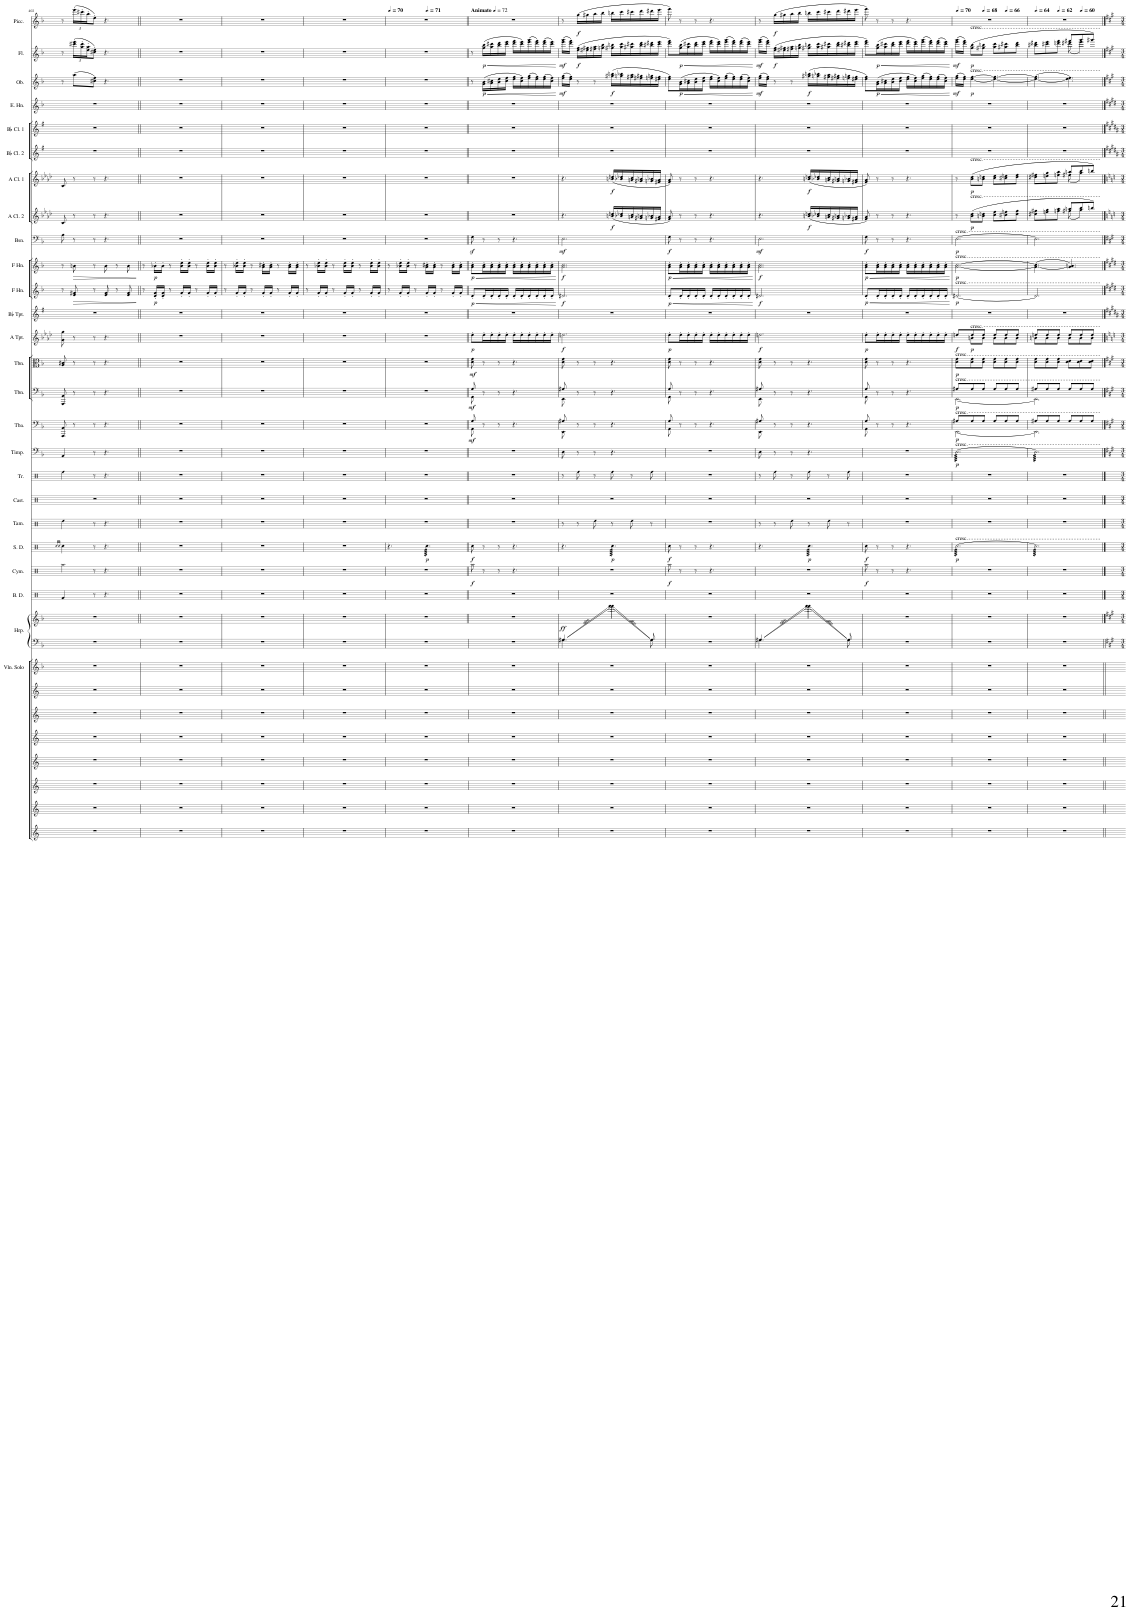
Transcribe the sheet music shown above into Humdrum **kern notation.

**kern	**kern	**kern	**kern	**kern	**kern	**kern	**kern	**kern	**kern	**dynam	**kern	**kern	**dynam	**kern	**dynam	**kern	**kern	**kern	**kern	**dynam	**kern	**dynam	**kern	**dynam	**kern	**dynam	**kern	**dynam	**kern	**kern	**dynam	**kern	**dynam	**kern	**dynam	**kern	**dynam	**kern	**dynam	**kern	**kern	**kern	**kern	**dynam	**kern	**dynam	**kern	**dynam
*part32	*part31	*part30	*part29	*part28	*part27	*part26	*part25	*part24	*part24	*part24	*part23	*part22	*part22	*part21	*part21	*part20	*part19	*part18	*part17	*part17	*part16	*part16	*part15	*part15	*part14	*part14	*part13	*part13	*part12	*part11	*part11	*part10	*part10	*part9	*part9	*part8	*part8	*part7	*part7	*part6	*part5	*part4	*part3	*part3	*part2	*part2	*part1	*part1
*staff33	*staff32	*staff31	*staff30	*staff29	*staff28	*staff27	*staff26	*staff25	*staff24	*staff24/25	*staff23	*staff22	*staff22	*staff21	*staff21	*staff20	*staff19	*staff18	*staff17	*staff17	*staff16	*staff16	*staff15	*staff15	*staff14	*staff14	*staff13	*staff13	*staff12	*staff11	*staff11	*staff10	*staff10	*staff9	*staff9	*staff8	*staff8	*staff7	*staff7	*staff6	*staff5	*staff4	*staff3	*staff3	*staff2	*staff2	*staff1	*staff1
*I"Piano	*I"Piano	*I"Piano	*I"Piano	*I"Piano	*I"Piano	*I"Piano	*I"Violin Solo	*I"Harp	*	*	*I"Bass Drum	*I"Cymbals	*	*I"Snare Drum	*	*I"Tambourine	*I"Castanets	*I"Triangle	*I"Timpani	*	*I"Tuba	*	*I"Trombone	*	*I"Trombone	*	*I"A Trumpet	*	*I"Bb Trumpet	*I"Horn in F	*	*I"Horn in F	*	*I"Bassoon	*	*I"A Clarinet 2	*	*I"A Clarinet 1	*	*I"Bb Clarinet 2	*I"Bb Clarinet 1	*I"English Horn	*I"Oboe	*	*I"Flute	*	*I"Piccolo	*
*I'Pno	*I'Pno	*I'Pno	*I'Pno	*I'Pno	*I'Pno	*I'Pno	*I'Vln. Solo	*I'Hrp.	*	*	*I'B. D.	*I'Cym.	*	*I'S. D.	*	*I'Tam.	*I'Cast.	*I'Tr.	*I'Timp.	*	*I'Tba.	*	*I'Tbn.	*	*I'Tbn.	*	*I'A Tpt.	*	*I'Bb Tpt.	*	*	*	*	*I'Bsn.	*	*I'A Cl. 2	*	*I'A Cl. 1	*	*I'Bb Cl. 2	*I'Bb Cl. 1	*I'E. Hn.	*I'Ob.	*	*I'Fl.	*	*I'Picc.	*
!!LO:PB:g=z
*clefG2	*clefG2	*clefG2	*clefG2	*clefG2	*clefG2	*clefG2	*clefG2	*clefF4	*clefG2	*	*clefX	*clefX	*	*clefX	*	*clefX	*clefX	*clefX	*clefF4	*	*clefF4	*	*clefF4	*	*clefC3	*	*clefG2	*	*clefG2	*clefG2	*	*clefG2	*	*clefF4	*	*clefG2	*	*clefG2	*	*clefG2	*clefG2	*clefG2	*clefG2	*	*clefG2	*	*clefG2	*
*	*	*	*	*	*	*	*	*	*	*	*	*	*	*	*	*	*	*	*	*	*	*	*	*	*	*	*Trd2c3	*	*Trd1c2	*Trd4c7	*	*Trd4c7	*	*	*	*Trd2c3	*	*Trd2c3	*	*Trd1c2	*Trd1c2	*Trd4c7	*	*	*	*	*Trd-7c-12	*
*k[]	*k[]	*k[]	*k[]	*k[]	*k[]	*k[]	*k[b-]	*k[b-]	*k[b-]	*	*k[]	*k[]	*	*k[]	*	*k[]	*k[]	*k[]	*k[b-]	*	*k[b-]	*	*k[b-]	*	*k[b-]	*	*k[b-e-a-d-]	*	*k[f#]	*k[b-]	*	*k[b-]	*	*k[b-]	*	*k[b-e-a-d-]	*	*k[b-e-a-d-]	*	*k[f#]	*k[f#]	*k[b-]	*k[b-]	*	*k[b-]	*	*k[b-]	*
*	*	*	*	*	*	*	*M6/8	*M6/8	*M6/8	*	*M6/8	*M6/8	*	*M6/8	*	*M6/8	*M6/8	*M6/8	*M6/8	*	*M6/8	*	*M6/8	*	*M6/8	*	*M6/8	*	*M6/8	*M6/8	*	*M6/8	*	*M6/8	*	*M6/8	*	*M6/8	*	*M6/8	*M6/8	*M6/8	*M6/8	*	*M6/8	*	*M6/8	*
=402	=402	=402	=402	=402	=402	=402	=402	=402	=402	=402	=402	=402	=402	=402	=402	=402	=402	=402	=402	=402	=402	=402	=402	=402	=402	=402	=402	=402	=402	=402	=402	=402	=402	=402	=402	=402	=402	=402	=402	=402	=402	=402	=402	=402	=402	=402	=402	=402
.	.	.	.	.	.	.	.	.	.	.	.	.	.	16qRcc/LL	.	.	.	.	.	.	.	.	.	.	.	.	.	.	.	.	.	.	.	.	.	.	.	.	.	.	.	.	.	.	.	.	.	.
.	.	.	.	.	.	.	.	.	.	.	.	.	.	16qRcc/JJ	.	.	.	.	.	.	.	.	.	.	.	.	.	.	.	.	.	.	.	.	.	.	.	.	.	.	.	.	.	.	.	.	.	.
!	!	!	!	!	!	!	!	!	!	!	!	!	!	!	!	!LO:N:head=diamond	!	!LO:N:head=diamond	!	!	!	!	!	!	!	!	!	!	!	!	!	!	!	!	!	!	!	!	!	!	!	!	!	!	!	!	!	!
1r	1r	1r	1r	1r	1r	1r	2.r	2.r	2.r	.	4Rf/	4Raa\	.	4Rcc\	.	4Rdd\	2.r	4Rff\	4AA/	.	8AAA/ 8AA/	.	8AAA/ 8AA/	.	8A/ 8c#X/	.	8g\ 8gg\	.	2.r	8r	.	8r	.	8A\	.	8c/	.	8c/	.	2.r	2.r	2.r	8r	.	8r	.	8r	.
!	!	!	!	!	!	!	!	!	!	!	!	!	!	!	!	!	!	!	!	!	!	!	!	!	!	!	!	!	!	!	!LO:HP:b	!	!LO:HP:b	!	!	!	!	!	!	!	!	!	!	!	!	!	!	!
*	*	*	*	*	*	*	*	*	*	*	*	*	*	*	*	*	*	*	*	*	*	*	*	*	*	*	*	*	*	*	*	*	*	*	*	*	*	*	*	*	*	*	*	*	*Xbrackettup	*	*Xbrackettup	*
.	.	.	.	.	.	.	.	.	.	.	.	.	.	.	.	.	.	.	.	.	8r	.	8r	.	8r	.	8r	.	.	8e/ 8g#X/	>	8bn\	>	8r	.	8r	.	8r	.	.	.	.	(8aa\L	.	(24ccc#X\' 24eee\'LL	.	(24eee'\LL	.
.	.	.	.	.	.	.	.	.	.	.	.	.	.	.	.	.	.	.	.	.	.	.	.	.	.	.	.	.	.	.	.	.	.	.	.	.	.	.	.	.	.	.	.	.	24aa\' 24ccc#\'	.	24ccc#X'\	.
.	.	.	.	.	.	.	.	.	.	.	.	.	.	.	.	.	.	.	.	.	.	.	.	.	.	.	.	.	.	.	.	.	.	.	.	.	.	.	.	.	.	.	.	.	24ee\' 24aa\'J	.	24aa'\J	.
.	.	.	.	.	.	.	.	.	.	.	8r	8r	.	8r	.	8r	.	8r	8r	.	8r	.	8r	.	8r	.	8r	.	.	8r	.	8r	.	8r	.	8r	.	8r	.	.	.	.	8cc#X\ 8ee\J)	.	8cc#X\' 8ee\'J)	.	8ee'\J)	.
.	.	.	.	.	.	.	.	.	.	.	4.r	4.r	.	4.r	.	4.r	.	4.r	4.r	.	4.r	.	4.r	.	4.r	.	4.r	.	.	8e/ 8g#/	.	8b\	.	4.r	.	4.r	.	4.r	.	.	.	.	4.r	.	4.r	.	4.r	.
.	.	.	.	.	.	.	.	.	.	.	.	.	.	.	.	.	.	.	.	.	.	.	.	.	.	.	.	.	.	8r	.	8r	.	.	.	.	.	.	.	.	.	.	.	.	.	.	.	.
.	.	.	.	.	.	.	.	.	.	.	.	.	.	.	.	.	.	.	.	.	.	.	.	.	.	.	.	.	.	8e/ 8g#/	.	8b\	.	.	.	.	.	.	.	.	.	.	.	.	.	.	.	.
.	.	.	.	.	.	.	4ryy	4ryy	4ryy	.	4ryy	4ryy	.	4ryy	.	4ryy	4ryy	4ryy	4ryy	.	4ryy	.	4ryy	.	4ryy	.	4ryy	.	4ryy	4ryy	]	4ryy	]	4ryy	.	4ryy	.	4ryy	.	4ryy	4ryy	4ryy	4ryy	.	4ryy	.	4ryy	.
=403||	=403||	=403||	=403||	=403||	=403||	=403||	=403||	=403||	=403||	=403||	=403||	=403||	=403||	=403||	=403||	=403||	=403||	=403||	=403||	=403||	=403||	=403||	=403||	=403||	=403||	=403||	=403||	=403||	=403||	=403||	=403||	=403||	=403||	=403||	=403||	=403||	=403||	=403||	=403||	=403||	=403||	=403||	=403||	=403||	=403||	=403||	=403||	=403||
1r	1r	1r	1r	1r	1r	1r	2.r	2.r	2.r	.	2.r	2.r	.	2.r	.	2.r	2.r	2.r	2.r	.	2.r	.	2.r	.	2.r	.	2.r	.	2.r	8r	.	8r	.	2.r	.	2.r	.	2.r	.	2.r	2.r	2.r	2.r	.	2.r	.	2.r	.
!	!	!	!	!	!	!	!	!	!	!	!	!	!	!	!	!	!	!	!	!	!	!	!	!	!	!	!	!	!	!	!LO:DY:b	!	!LO:DY:b	!	!	!	!	!	!	!	!	!	!	!	!	!	!	!
.	.	.	.	.	.	.	.	.	.	.	.	.	.	.	.	.	.	.	.	.	.	.	.	.	.	.	.	.	.	16d/' 16g/'LL	p	16b-X'\LL	p	.	.	.	.	.	.	.	.	.	.	.	.	.	.	.
.	.	.	.	.	.	.	.	.	.	.	.	.	.	.	.	.	.	.	.	.	.	.	.	.	.	.	.	.	.	16d/' 16g/'JJ	.	16b-'\JJ	.	.	.	.	.	.	.	.	.	.	.	.	.	.	.	.
.	.	.	.	.	.	.	.	.	.	.	.	.	.	.	.	.	.	.	.	.	.	.	.	.	.	.	.	.	.	8r	.	8r	.	.	.	.	.	.	.	.	.	.	.	.	.	.	.	.
.	.	.	.	.	.	.	.	.	.	.	.	.	.	.	.	.	.	.	.	.	.	.	.	.	.	.	.	.	.	16g'/LL	.	16b-\' 16dd\'LL	.	.	.	.	.	.	.	.	.	.	.	.	.	.	.	.
.	.	.	.	.	.	.	.	.	.	.	.	.	.	.	.	.	.	.	.	.	.	.	.	.	.	.	.	.	.	16g'/JJ	.	16b-\' 16dd\'JJ	.	.	.	.	.	.	.	.	.	.	.	.	.	.	.	.
.	.	.	.	.	.	.	.	.	.	.	.	.	.	.	.	.	.	.	.	.	.	.	.	.	.	.	.	.	.	8r	.	8r	.	.	.	.	.	.	.	.	.	.	.	.	.	.	.	.
.	.	.	.	.	.	.	.	.	.	.	.	.	.	.	.	.	.	.	.	.	.	.	.	.	.	.	.	.	.	16g'/LL	.	16b-\' 16dd\'LL	.	.	.	.	.	.	.	.	.	.	.	.	.	.	.	.
.	.	.	.	.	.	.	.	.	.	.	.	.	.	.	.	.	.	.	.	.	.	.	.	.	.	.	.	.	.	16g'/JJ	.	16b-\' 16dd\'JJ	.	.	.	.	.	.	.	.	.	.	.	.	.	.	.	.
.	.	.	.	.	.	.	4ryy	4ryy	4ryy	.	4ryy	4ryy	.	4ryy	.	4ryy	4ryy	4ryy	4ryy	.	4ryy	.	4ryy	.	4ryy	.	4ryy	.	4ryy	4ryy	.	4ryy	.	4ryy	.	4ryy	.	4ryy	.	4ryy	4ryy	4ryy	4ryy	.	4ryy	.	4ryy	.
=404	=404	=404	=404	=404	=404	=404	=404	=404	=404	=404	=404	=404	=404	=404	=404	=404	=404	=404	=404	=404	=404	=404	=404	=404	=404	=404	=404	=404	=404	=404	=404	=404	=404	=404	=404	=404	=404	=404	=404	=404	=404	=404	=404	=404	=404	=404	=404	=404
1r	1r	1r	1r	1r	1r	1r	2.r	2.r	2.r	.	2.r	2.r	.	2.r	.	2.r	2.r	2.r	2.r	.	2.r	.	2.r	.	2.r	.	2.r	.	2.r	8r	.	8r	.	2.r	.	2.r	.	2.r	.	2.r	2.r	2.r	2.r	.	2.r	.	2.r	.
.	.	.	.	.	.	.	.	.	.	.	.	.	.	.	.	.	.	.	.	.	.	.	.	.	.	.	.	.	.	16g'/LL	.	16b-X\' 16dd\'LL	.	.	.	.	.	.	.	.	.	.	.	.	.	.	.	.
.	.	.	.	.	.	.	.	.	.	.	.	.	.	.	.	.	.	.	.	.	.	.	.	.	.	.	.	.	.	16g'/JJ	.	16b-\' 16dd\'JJ	.	.	.	.	.	.	.	.	.	.	.	.	.	.	.	.
.	.	.	.	.	.	.	.	.	.	.	.	.	.	.	.	.	.	.	.	.	.	.	.	.	.	.	.	.	.	8r	.	8r	.	.	.	.	.	.	.	.	.	.	.	.	.	.	.	.
.	.	.	.	.	.	.	.	.	.	.	.	.	.	.	.	.	.	.	.	.	.	.	.	.	.	.	.	.	.	16g'/LL	.	16a\' 16cc#X\'LL	.	.	.	.	.	.	.	.	.	.	.	.	.	.	.	.
.	.	.	.	.	.	.	.	.	.	.	.	.	.	.	.	.	.	.	.	.	.	.	.	.	.	.	.	.	.	16g'/JJ	.	16a\' 16cc#\'JJ	.	.	.	.	.	.	.	.	.	.	.	.	.	.	.	.
.	.	.	.	.	.	.	.	.	.	.	.	.	.	.	.	.	.	.	.	.	.	.	.	.	.	.	.	.	.	8r	.	8r	.	.	.	.	.	.	.	.	.	.	.	.	.	.	.	.
.	.	.	.	.	.	.	.	.	.	.	.	.	.	.	.	.	.	.	.	.	.	.	.	.	.	.	.	.	.	16g'/LL	.	16a\' 16cc#\'LL	.	.	.	.	.	.	.	.	.	.	.	.	.	.	.	.
.	.	.	.	.	.	.	.	.	.	.	.	.	.	.	.	.	.	.	.	.	.	.	.	.	.	.	.	.	.	16g'/JJ	.	16a\' 16cc#\'JJ	.	.	.	.	.	.	.	.	.	.	.	.	.	.	.	.
.	.	.	.	.	.	.	4ryy	4ryy	4ryy	.	4ryy	4ryy	.	4ryy	.	4ryy	4ryy	4ryy	4ryy	.	4ryy	.	4ryy	.	4ryy	.	4ryy	.	4ryy	4ryy	.	4ryy	.	4ryy	.	4ryy	.	4ryy	.	4ryy	4ryy	4ryy	4ryy	.	4ryy	.	4ryy	.
=405	=405	=405	=405	=405	=405	=405	=405	=405	=405	=405	=405	=405	=405	=405	=405	=405	=405	=405	=405	=405	=405	=405	=405	=405	=405	=405	=405	=405	=405	=405	=405	=405	=405	=405	=405	=405	=405	=405	=405	=405	=405	=405	=405	=405	=405	=405	=405	=405
1r	1r	1r	1r	1r	1r	1r	2.r	2.r	2.r	.	2.r	2.r	.	2.r	.	2.r	2.r	2.r	2.r	.	2.r	.	2.r	.	2.r	.	2.r	.	2.r	8r	.	8r	.	2.r	.	2.r	.	2.r	.	2.r	2.r	2.r	2.r	.	2.r	.	2.r	.
.	.	.	.	.	.	.	.	.	.	.	.	.	.	.	.	.	.	.	.	.	.	.	.	.	.	.	.	.	.	16g'/LL	.	16b-X\' 16dd\'LL	.	.	.	.	.	.	.	.	.	.	.	.	.	.	.	.
.	.	.	.	.	.	.	.	.	.	.	.	.	.	.	.	.	.	.	.	.	.	.	.	.	.	.	.	.	.	16g'/JJ	.	16b-\' 16dd\'JJ	.	.	.	.	.	.	.	.	.	.	.	.	.	.	.	.
.	.	.	.	.	.	.	.	.	.	.	.	.	.	.	.	.	.	.	.	.	.	.	.	.	.	.	.	.	.	8r	.	8r	.	.	.	.	.	.	.	.	.	.	.	.	.	.	.	.
.	.	.	.	.	.	.	.	.	.	.	.	.	.	.	.	.	.	.	.	.	.	.	.	.	.	.	.	.	.	16g'/LL	.	16b-\' 16dd\'LL	.	.	.	.	.	.	.	.	.	.	.	.	.	.	.	.
.	.	.	.	.	.	.	.	.	.	.	.	.	.	.	.	.	.	.	.	.	.	.	.	.	.	.	.	.	.	16g'/JJ	.	16b-\' 16dd\'JJ	.	.	.	.	.	.	.	.	.	.	.	.	.	.	.	.
.	.	.	.	.	.	.	.	.	.	.	.	.	.	.	.	.	.	.	.	.	.	.	.	.	.	.	.	.	.	8r	.	8r	.	.	.	.	.	.	.	.	.	.	.	.	.	.	.	.
.	.	.	.	.	.	.	.	.	.	.	.	.	.	.	.	.	.	.	.	.	.	.	.	.	.	.	.	.	.	16g'/LL	.	16b-\' 16dd\'LL	.	.	.	.	.	.	.	.	.	.	.	.	.	.	.	.
.	.	.	.	.	.	.	.	.	.	.	.	.	.	.	.	.	.	.	.	.	.	.	.	.	.	.	.	.	.	16g'/JJ	.	16b-\' 16dd\'JJ	.	.	.	.	.	.	.	.	.	.	.	.	.	.	.	.
.	.	.	.	.	.	.	4ryy	4ryy	4ryy	.	4ryy	4ryy	.	4ryy	.	4ryy	4ryy	4ryy	4ryy	.	4ryy	.	4ryy	.	4ryy	.	4ryy	.	4ryy	4ryy	.	4ryy	.	4ryy	.	4ryy	.	4ryy	.	4ryy	4ryy	4ryy	4ryy	.	4ryy	.	4ryy	.
=406	=406	=406	=406	=406	=406	=406	=406	=406	=406	=406	=406	=406	=406	=406	=406	=406	=406	=406	=406	=406	=406	=406	=406	=406	=406	=406	=406	=406	=406	=406	=406	=406	=406	=406	=406	=406	=406	=406	=406	=406	=406	=406	=406	=406	=406	=406	=406	=406
*	*	*	*	*	*	*	*	*	*	*	*	*	*	*	*	*	*	*	*	*	*	*	*	*	*	*	*	*	*	*	*	*	*	*	*	*	*	*	*	*	*	*	*	*	*	*	*MM105	*
*	*	*	*	*	*	*	*	*	*	*	*	*	*	*	*	*	*	*	*	*	*	*	*	*	*	*	*	*	*	*	*	*	*	*	*	*	*	*	*	*	*	*	*	*	*	*	*^	*
1r	1r	1r	1r	1r	1r	1r	2.r	2.r	2.r	.	2.r	2.r	.	4.r	.	2.r	2.r	2.r	2.r	.	2.r	.	2.r	.	2.r	.	2.r	.	2.r	8r	.	8r	.	2.r	.	2.r	.	2.r	.	2.r	2.r	2.r	2.r	.	2.r	.	2.r	4.ryy	.
.	.	.	.	.	.	.	.	.	.	.	.	.	.	.	.	.	.	.	.	.	.	.	.	.	.	.	.	.	.	16g'/LL	.	16b-X\' 16dd\'LL	.	.	.	.	.	.	.	.	.	.	.	.	.	.	.	.	.
.	.	.	.	.	.	.	.	.	.	.	.	.	.	.	.	.	.	.	.	.	.	.	.	.	.	.	.	.	.	16g'/JJ	.	16b-\' 16dd\'JJ	.	.	.	.	.	.	.	.	.	.	.	.	.	.	.	.	.
.	.	.	.	.	.	.	.	.	.	.	.	.	.	.	.	.	.	.	.	.	.	.	.	.	.	.	.	.	.	8r	.	8r	.	.	.	.	.	.	.	.	.	.	.	.	.	.	.	.	.
*	*	*	*	*	*	*	*	*	*	*	*	*	*	*	*	*	*	*	*	*	*	*	*	*	*	*	*	*	*	*	*	*	*	*	*	*	*	*	*	*	*	*	*	*	*	*	*MM107	*	*
!	!	!	!	!	!	!	!	!	!	!	!	!	!	!	!LO:DY:b	!	!	!	!	!	!	!	!	!	!	!	!	!	!	!	!	!	!	!	!	!	!	!	!	!	!	!	!	!	!	!	!	!	!
*	*	*	*	*	*	*	*	*	*	*	*	*	*	*tremolo	*	*	*	*	*	*	*	*	*	*	*	*	*	*	*	*	*	*	*	*	*	*	*	*	*	*	*	*	*	*	*	*	*	*	*
.	.	.	.	.	.	.	.	.	.	.	.	.	.	64Rcc\LLLL	p	.	.	.	.	.	.	.	.	.	.	.	.	.	.	16g'/LL	.	16a\' 16cc#X\'LL	.	.	.	.	.	.	.	.	.	.	.	.	.	.	.	2ryy	.
.	.	.	.	.	.	.	.	.	.	.	.	.	.	64Rcc\	.	.	.	.	.	.	.	.	.	.	.	.	.	.	.	.	.	.	.	.	.	.	.	.	.	.	.	.	.	.	.	.	.	.	.
.	.	.	.	.	.	.	.	.	.	.	.	.	.	64Rcc\	.	.	.	.	.	.	.	.	.	.	.	.	.	.	.	.	.	.	.	.	.	.	.	.	.	.	.	.	.	.	.	.	.	.	.
.	.	.	.	.	.	.	.	.	.	.	.	.	.	64Rcc\	.	.	.	.	.	.	.	.	.	.	.	.	.	.	.	.	.	.	.	.	.	.	.	.	.	.	.	.	.	.	.	.	.	.	.
.	.	.	.	.	.	.	.	.	.	.	.	.	.	64Rcc\	.	.	.	.	.	.	.	.	.	.	.	.	.	.	.	16g'/JJ	.	16a\' 16cc#\'JJ	.	.	.	.	.	.	.	.	.	.	.	.	.	.	.	.	.
.	.	.	.	.	.	.	.	.	.	.	.	.	.	64Rcc\	.	.	.	.	.	.	.	.	.	.	.	.	.	.	.	.	.	.	.	.	.	.	.	.	.	.	.	.	.	.	.	.	.	.	.
.	.	.	.	.	.	.	.	.	.	.	.	.	.	64Rcc\	.	.	.	.	.	.	.	.	.	.	.	.	.	.	.	.	.	.	.	.	.	.	.	.	.	.	.	.	.	.	.	.	.	.	.
.	.	.	.	.	.	.	.	.	.	.	.	.	.	64Rcc\	.	.	.	.	.	.	.	.	.	.	.	.	.	.	.	.	.	.	.	.	.	.	.	.	.	.	.	.	.	.	.	.	.	.	.
.	.	.	.	.	.	.	.	.	.	.	.	.	.	64Rcc\	.	.	.	.	.	.	.	.	.	.	.	.	.	.	.	8r	.	8r	.	.	.	.	.	.	.	.	.	.	.	.	.	.	.	.	.
.	.	.	.	.	.	.	.	.	.	.	.	.	.	64Rcc\	.	.	.	.	.	.	.	.	.	.	.	.	.	.	.	.	.	.	.	.	.	.	.	.	.	.	.	.	.	.	.	.	.	.	.
.	.	.	.	.	.	.	.	.	.	.	.	.	.	64Rcc\	.	.	.	.	.	.	.	.	.	.	.	.	.	.	.	.	.	.	.	.	.	.	.	.	.	.	.	.	.	.	.	.	.	.	.
.	.	.	.	.	.	.	.	.	.	.	.	.	.	64Rcc\	.	.	.	.	.	.	.	.	.	.	.	.	.	.	.	.	.	.	.	.	.	.	.	.	.	.	.	.	.	.	.	.	.	.	.
.	.	.	.	.	.	.	.	.	.	.	.	.	.	64Rcc\	.	.	.	.	.	.	.	.	.	.	.	.	.	.	.	.	.	.	.	.	.	.	.	.	.	.	.	.	.	.	.	.	.	.	.
.	.	.	.	.	.	.	.	.	.	.	.	.	.	64Rcc\	.	.	.	.	.	.	.	.	.	.	.	.	.	.	.	.	.	.	.	.	.	.	.	.	.	.	.	.	.	.	.	.	.	.	.
.	.	.	.	.	.	.	.	.	.	.	.	.	.	64Rcc\	.	.	.	.	.	.	.	.	.	.	.	.	.	.	.	.	.	.	.	.	.	.	.	.	.	.	.	.	.	.	.	.	.	.	.
.	.	.	.	.	.	.	.	.	.	.	.	.	.	64Rcc\	.	.	.	.	.	.	.	.	.	.	.	.	.	.	.	.	.	.	.	.	.	.	.	.	.	.	.	.	.	.	.	.	.	.	.
.	.	.	.	.	.	.	.	.	.	.	.	.	.	64Rcc\	.	.	.	.	.	.	.	.	.	.	.	.	.	.	.	16g'/LL	.	16a\' 16cc#\'LL	.	.	.	.	.	.	.	.	.	.	.	.	.	.	.	.	.
.	.	.	.	.	.	.	.	.	.	.	.	.	.	64Rcc\	.	.	.	.	.	.	.	.	.	.	.	.	.	.	.	.	.	.	.	.	.	.	.	.	.	.	.	.	.	.	.	.	.	.	.
.	.	.	.	.	.	.	.	.	.	.	.	.	.	64Rcc\	.	.	.	.	.	.	.	.	.	.	.	.	.	.	.	.	.	.	.	.	.	.	.	.	.	.	.	.	.	.	.	.	.	.	.
.	.	.	.	.	.	.	.	.	.	.	.	.	.	64Rcc\	.	.	.	.	.	.	.	.	.	.	.	.	.	.	.	.	.	.	.	.	.	.	.	.	.	.	.	.	.	.	.	.	.	.	.
.	.	.	.	.	.	.	.	.	.	.	.	.	.	64Rcc\	.	.	.	.	.	.	.	.	.	.	.	.	.	.	.	16g'/JJ	.	16a\' 16cc#\'JJ	.	.	.	.	.	.	.	.	.	.	.	.	.	.	.	.	.
.	.	.	.	.	.	.	.	.	.	.	.	.	.	64Rcc\	.	.	.	.	.	.	.	.	.	.	.	.	.	.	.	.	.	.	.	.	.	.	.	.	.	.	.	.	.	.	.	.	.	.	.
.	.	.	.	.	.	.	.	.	.	.	.	.	.	64Rcc\	.	.	.	.	.	.	.	.	.	.	.	.	.	.	.	.	.	.	.	.	.	.	.	.	.	.	.	.	.	.	.	.	.	.	.
.	.	.	.	.	.	.	.	.	.	.	.	.	.	64Rcc\JJJJ	.	.	.	.	.	.	.	.	.	.	.	.	.	.	.	.	.	.	.	.	.	.	.	.	.	.	.	.	.	.	.	.	.	.	.
*	*	*	*	*	*	*	*	*	*	*	*	*	*	*Xtremolo	*	*	*	*	*	*	*	*	*	*	*	*	*	*	*	*	*	*	*	*	*	*	*	*	*	*	*	*	*	*	*	*	*	*	*
.	.	.	.	.	.	.	4ryy	4ryy	4ryy	.	4ryy	4ryy	.	4ryy	.	4ryy	4ryy	4ryy	4ryy	.	4ryy	.	4ryy	.	4ryy	.	4ryy	.	4ryy	4ryy	.	4ryy	.	4ryy	.	4ryy	.	4ryy	.	4ryy	4ryy	4ryy	4ryy	.	4ryy	.	4ryy	.	.
.	.	.	.	.	.	.	.	.	.	.	.	.	.	.	.	.	.	.	.	.	.	.	.	.	.	.	.	.	.	.	.	.	.	.	.	.	.	.	.	.	.	.	.	.	.	.	.	8ryy	.
*	*	*	*	*	*	*	*	*	*	*	*	*	*	*	*	*	*	*	*	*	*	*	*	*	*	*	*	*	*	*	*	*	*	*	*	*	*	*	*	*	*	*	*	*	*	*	*v	*v	*
=407||	=407||	=407||	=407||	=407||	=407||	=407||	=407||	=407||	=407||	=407||	=407||	=407||	=407||	=407||	=407||	=407||	=407||	=407||	=407||	=407||	=407||	=407||	=407||	=407||	=407||	=407||	=407||	=407||	=407||	=407||	=407||	=407||	=407||	=407||	=407||	=407||	=407||	=407||	=407||	=407||	=407||	=407||	=407||	=407||	=407||	=407||	=407||	=407||
*	*	*	*	*	*	*	*	*	*	*	*	*	*	*	*	*	*	*	*	*	*	*	*	*	*	*	*	*	*	*	*	*	*	*	*	*	*	*	*	*	*	*	*	*	*	*	*MM108	*
*	*	*	*	*	*	*	*	*	*	*	*	*	*	*	*	*	*	*	*	*	*^	*	*^	*	*	*	*	*	*	*	*	*	*	*	*	*	*	*	*	*	*	*	*	*	*	*	*^	*
!	!	!	!	!	!	!	!	!	!	!	!	!	!	!	!	!	!	!	!	!	!	!	!	!	!	!	!	!	!	!	!	!	!	!	!	!	!	!	!	!	!	!	!	!	!	!	!	!	!LO:TX:a:B:t=Animato	!	!
!	!	!	!	!	!	!	!	!	!	!	!	!	!LO:DY:b	!	!LO:DY:b	!	!	!	!	!	!	!	!LO:DY:b	!	!	!LO:DY:b	!	!LO:DY:b	!	!LO:DY:b	!	!	!LO:HP:b	!	!LO:HP:b	!	!	!	!	!	!	!	!	!	!	!	!	!	!	!	!
!	!	!	!	!	!	!	!	!	!	!	!	!	!	!	!	!	!	!	!	!	!	!	!	!	!	!	!	!	!	!	!	!	!LO:DY:n=1:b	!	!LO:DY:n=1:b	!	!	!	!	!	!	!	!	!	!	!	!	!	!	!	!
*	*	*	*	*	*	*	*	*	*	*	*	*	*	*	*	*	*	*	*	*	*	*	*	*	*	*	*	*	*	*	*	*	*	*	*	*	*	*	*	*	*	*	*	*	*	*	*	*	*v	*v	*
1r	1r	1r	1r	1r	1r	1r	2.r	2.r	2.r	.	2.r	8Raa\	f	8Rcc\	f	2.r	2.r	2.r	2.r	.	8G/	8GG\	mf	8G/	8GG\	mf	8d\ 8f\	mf	8dd-'\L	p	2.r	8d'/L	< p	8a\' 8cc\'L	< p	8Gz<\	.	2.r	.	2.r	.	2.r	2.r	2.r	8r	.	8r	.	2.r	.
!	!	!	!	!	!	!	!	!	!	!	!	!	!	!	!	!	!	!	!	!	!	!	!	!	!	!	!	!	!	!	!	!	!	!	!	!	!	!	!	!	!	!	!	!	!	!LO:HP:b	!	!LO:HP:b	!	!
!	!	!	!	!	!	!	!	!	!	!	!	!	!	!	!	!	!	!	!	!	!	!	!	!	!	!	!	!	!	!	!	!	!	!	!	!	!	!	!	!	!	!	!	!	!	!LO:DY:n=1:b	!	!LO:DY:n=1:b	!	!
.	.	.	.	.	.	.	.	.	.	.	.	8r	.	8r	.	.	.	.	.	.	8r	4ryy	.	8r	4ryy	.	8r	.	16dd-'\L	.	.	16d'/L	.	16a\' 16cc\'L	.	8r	.	.	.	.	.	.	.	.	(16g\ 16b-\LL	< p	(16gg\ 16bb-\LL	< p	.	.
.	.	.	.	.	.	.	.	.	.	.	.	.	.	.	.	.	.	.	.	.	.	.	.	.	.	.	.	.	16dd-'\	.	.	16d'/	.	16a\' 16cc\'	.	.	.	.	.	.	.	.	.	.	16a\ 16cc#X\	.	16aa\ 16ccc#X\	.	.	.
.	.	.	.	.	.	.	.	.	.	.	.	8r	.	8r	.	.	.	.	.	.	8r	.	.	8r	.	.	8r	.	16dd-'\	.	.	16d'/	.	16a\' 16cc\'	.	8r	.	.	.	.	.	.	.	.	16b-\ 16dd\	.	16bb-\ 16ddd\	.	.	.
.	.	.	.	.	.	.	.	.	.	.	.	.	.	.	.	.	.	.	.	.	.	.	.	.	.	.	.	.	16dd-'\JJ	.	.	16d'/JJ	.	16a\' 16cc\'JJ	.	.	.	.	.	.	.	.	.	.	16cc#\ 16ee\JJ	.	16ccc#\ 16eee\JJ	.	.	.
.	.	.	.	.	.	.	.	.	.	.	.	4.r	.	4.r	.	.	.	.	.	.	4.r	2ryy	.	4.r	2ryy	.	4.r	.	16dd-'\LL	.	.	16d'/LL	.	16a\' 16cc\'LL	.	4.r	.	.	.	.	.	.	.	.	16dd\ 16ff\LL	.	16ddd\ 16fff\LL	.	.	.
.	.	.	.	.	.	.	.	.	.	.	.	.	.	.	.	.	.	.	.	.	.	.	.	.	.	.	.	.	16dd-'\	.	.	16d'/	.	16a\' 16cc\'	.	.	.	.	.	.	.	.	.	.	16cc#\ 16ee\)	.	16ccc#\ 16eee\)	.	.	.
.	.	.	.	.	.	.	.	.	.	.	.	.	.	.	.	.	.	.	.	.	.	.	.	.	.	.	.	.	16dd-'\	.	.	16d'/	.	16a\' 16cc\'	.	.	.	.	.	.	.	.	.	.	(16ee\ 16gg\	.	(16eee\ 16ggg\	.	.	.
.	.	.	.	.	.	.	.	.	.	.	.	.	.	.	.	.	.	.	.	.	.	.	.	.	.	.	.	.	16dd-'\	.	.	16d'/	.	16a\' 16cc\'	.	.	.	.	.	.	.	.	.	.	16dd\ 16ff\)	.	16ddd\ 16fff\)	.	.	.
.	.	.	.	.	.	.	.	.	.	.	.	.	.	.	.	.	.	.	.	.	.	.	.	.	.	.	.	.	16dd-'\	.	.	16d'/	.	16a\' 16cc\'	.	.	.	.	.	.	.	.	.	.	(16dd\ 16ff\	.	(16ddd\ 16fff\	.	.	.
.	.	.	.	.	.	.	.	.	.	.	.	.	.	.	.	.	.	.	.	.	.	.	.	.	.	.	.	.	16dd-'\JJ	.	.	16d'/JJ	.	16a\' 16cc\'JJ	.	.	.	.	.	.	.	.	.	.	16cc#\ 16ee\JJ)	.	16ccc#\ 16eee\JJ)	.	.	.
.	.	.	.	.	.	.	4ryy	4ryy	4ryy	.	4ryy	4ryy	.	4ryy	.	4ryy	4ryy	4ryy	4ryy	.	4ryy	.	.	4ryy	.	.	4ryy	.	4ryy	.	4ryy	4ryy	[	4ryy	[	4ryy	.	4ryy	.	4ryy	.	4ryy	4ryy	4ryy	4ryy	[	4ryy	[	4ryy	.
.	.	.	.	.	.	.	.	.	.	.	.	.	.	.	.	.	.	.	.	.	.	8ryy	.	.	8ryy	.	.	.	.	.	.	.	.	.	.	.	.	.	.	.	.	.	.	.	.	.	.	.	.	.
=408	=408	=408	=408	=408	=408	=408	=408	=408	=408	=408	=408	=408	=408	=408	=408	=408	=408	=408	=408	=408	=408	=408	=408	=408	=408	=408	=408	=408	=408	=408	=408	=408	=408	=408	=408	=408	=408	=408	=408	=408	=408	=408	=408	=408	=408	=408	=408	=408	=408	=408
*	*	*	*	*	*	*	*	*^	*^	*	*	*	*	*	*	*	*	*	*	*	*	*	*	*	*	*	*	*	*	*	*	*	*	*	*	*	*	*	*	*	*	*	*	*	*	*	*	*	*	*
!	!	!	!	!	!	!	!	!	!	!	!	!LO:DY:b	!	!	!	!	!	!	!	!	!	!	!	!	!	!	!	!	!	!	!	!LO:DY:b	!	!	!LO:DY:b	!	!LO:DY:b	!	!LO:DY:b	!	!	!	!	!	!	!	!	!LO:DY:b	!	!LO:DY:b	!	!
1r	1r	1r	1r	1r	1r	1r	2.r	4.G#X/	4.G#\	4.ryy	4.ryy	ff	2.r	2.r	.	4.r	.	8r	2.r	8r	8E\	.	8G#X/	8EE\	.	8G#X/	8EE\	.	8d\ 8f\	.	2.ddn\	f	2.r	2.d#X/	f	2.a\ 2.cc\	f	2.E\	mf	4.r	.	4.r	.	2.r	2.r	2.r	(16ee\ 16gg\LL	mf	(16eee\ 16ggg\LL	mf	8r	.
.	.	.	.	.	.	.	.	.	.	.	.	.	.	.	.	.	.	.	.	.	.	.	.	.	.	.	.	.	.	.	.	.	.	.	.	.	.	.	.	.	.	.	.	.	.	.	16dd\ 16ff\JJ)	.	16ddd\ 16fff\JJ)	.	.	.
!	!	!	!	!	!	!	!	!	!	!	!	!	!	!	!	!	!	!	!	!LO:N:head=diamond	!	!	!	!	!	!	!	!	!	!	!	!	!	!	!	!	!	!	!	!	!	!	!	!	!	!	!	!	!	!LO:DY:b	!	!LO:DY:b
.	.	.	.	.	.	.	.	.	.	.	.	.	.	.	.	.	.	8r	.	8Rff\	8r	.	8r	4ryy	.	8r	4ryy	.	8r	.	.	.	.	.	.	.	.	.	.	.	.	.	.	.	.	.	8r	.	(16ee\ 16gg\LL	f	(16gg\LL	f
.	.	.	.	.	.	.	.	.	.	.	.	.	.	.	.	.	.	.	.	.	.	.	.	.	.	.	.	.	.	.	.	.	.	.	.	.	.	.	.	.	.	.	.	.	.	.	.	.	16ee#X\ 16gg#X\	.	16gg#X\	.
!	!	!	!	!	!	!	!	!	!	!	!	!	!	!	!	!	!	!LO:N:head=diamond	!	!	!	!	!	!	!	!	!	!	!	!	!	!	!	!	!	!	!	!	!	!	!	!	!	!	!	!	!	!	!	!	!	!
.	.	.	.	.	.	.	.	.	.	.	.	.	.	.	.	.	.	8Rdd\	.	8r	8r	.	8r	.	.	8r	.	.	8r	.	.	.	.	.	.	.	.	.	.	.	.	.	.	.	.	.	8r	.	16ff#X\ 16aa\	.	16aa\	.
.	.	.	.	.	.	.	.	.	.	.	.	.	.	.	.	.	.	.	.	.	.	.	.	.	.	.	.	.	.	.	.	.	.	.	.	.	.	.	.	.	.	.	.	.	.	.	.	.	16ggn\ 16bb-\JJ	.	16bb-\JJ	.
!	!	!	!	!	!	!	!	!	!	!	!	!	!	!	!	!	!LO:DY:b	!	!	!LO:N:head=diamond	!	!	!	!	!	!	!	!	!	!	!	!	!	!	!	!	!	!	!	!	!LO:DY:b	!	!LO:DY:b	!	!	!	!	!LO:DY:b	!	!	!	!
*	*	*	*	*	*	*	*	*	*	*	*	*	*	*	*	*tremolo	*	*	*	*	*	*	*	*	*	*	*	*	*	*	*	*	*	*	*	*	*	*	*	*	*	*	*	*	*	*	*	*	*	*	*	*
.	.	.	.	.	.	.	.	4ryy	4ryy	4fff\	4fff\	.	.	.	.	64Rcc\LLLL	p	8r	.	8Rff\	4.r	.	4.r	2ryy	.	4.r	2ryy	.	4.r	.	.	.	.	.	.	.	.	.	.	(16bn/ 16ddn/LL	f	(16bn/ 16ddn/LL	f	.	.	.	(16gg#X\ 16bbn\LL	f	16gg#X\ 16bbn\LL	.	16bbn\LL	.
.	.	.	.	.	.	.	.	.	.	.	.	.	.	.	.	64Rcc\	.	.	.	.	.	.	.	.	.	.	.	.	.	.	.	.	.	.	.	.	.	.	.	.	.	.	.	.	.	.	.	.	.	.	.	.
.	.	.	.	.	.	.	.	.	.	.	.	.	.	.	.	64Rcc\	.	.	.	.	.	.	.	.	.	.	.	.	.	.	.	.	.	.	.	.	.	.	.	.	.	.	.	.	.	.	.	.	.	.	.	.
.	.	.	.	.	.	.	.	.	.	.	.	.	.	.	.	64Rcc\	.	.	.	.	.	.	.	.	.	.	.	.	.	.	.	.	.	.	.	.	.	.	.	.	.	.	.	.	.	.	.	.	.	.	.	.
.	.	.	.	.	.	.	.	.	.	.	.	.	.	.	.	64Rcc\	.	.	.	.	.	.	.	.	.	.	.	.	.	.	.	.	.	.	.	.	.	.	.	16b-X/ 16dd-X/	.	16b-X/ 16dd-X/	.	.	.	.	16ggn\ 16bb-X\	.	16aa\ 16ccc\	.	16ccc\	.
.	.	.	.	.	.	.	.	.	.	.	.	.	.	.	.	64Rcc\	.	.	.	.	.	.	.	.	.	.	.	.	.	.	.	.	.	.	.	.	.	.	.	.	.	.	.	.	.	.	.	.	.	.	.	.
.	.	.	.	.	.	.	.	.	.	.	.	.	.	.	.	64Rcc\	.	.	.	.	.	.	.	.	.	.	.	.	.	.	.	.	.	.	.	.	.	.	.	.	.	.	.	.	.	.	.	.	.	.	.	.
.	.	.	.	.	.	.	.	.	.	.	.	.	.	.	.	64Rcc\	.	.	.	.	.	.	.	.	.	.	.	.	.	.	.	.	.	.	.	.	.	.	.	.	.	.	.	.	.	.	.	.	.	.	.	.
!	!	!	!	!	!	!	!	!	!	!	!	!	!	!	!	!	!	!LO:N:head=diamond	!	!	!	!	!	!	!	!	!	!	!	!	!	!	!	!	!	!	!	!	!	!	!	!	!	!	!	!	!	!	!	!	!	!
.	.	.	.	.	.	.	.	.	.	.	.	.	.	.	.	64Rcc\	.	8Rdd\	.	8r	.	.	.	.	.	.	.	.	.	.	.	.	.	.	.	.	.	.	.	16an/ 16cc/	.	16an/ 16cc/	.	.	.	.	16ff#X\ 16aa\	.	16aa#X\ 16ccc#X\	.	16ccc#X\	.
.	.	.	.	.	.	.	.	.	.	.	.	.	.	.	.	64Rcc\	.	.	.	.	.	.	.	.	.	.	.	.	.	.	.	.	.	.	.	.	.	.	.	.	.	.	.	.	.	.	.	.	.	.	.	.
.	.	.	.	.	.	.	.	.	.	.	.	.	.	.	.	64Rcc\	.	.	.	.	.	.	.	.	.	.	.	.	.	.	.	.	.	.	.	.	.	.	.	.	.	.	.	.	.	.	.	.	.	.	.	.
.	.	.	.	.	.	.	.	.	.	.	.	.	.	.	.	64Rcc\	.	.	.	.	.	.	.	.	.	.	.	.	.	.	.	.	.	.	.	.	.	.	.	.	.	.	.	.	.	.	.	.	.	.	.	.
.	.	.	.	.	.	.	.	.	.	.	.	.	.	.	.	64Rcc\	.	.	.	.	.	.	.	.	.	.	.	.	.	.	.	.	.	.	.	.	.	.	.	16g#X/ 16bn/	.	16g#X/ 16bn/	.	.	.	.	16ee#X\ 16gg#X\	.	16bb\ 16ddd\	.	16ddd\	.
.	.	.	.	.	.	.	.	.	.	.	.	.	.	.	.	64Rcc\	.	.	.	.	.	.	.	.	.	.	.	.	.	.	.	.	.	.	.	.	.	.	.	.	.	.	.	.	.	.	.	.	.	.	.	.
.	.	.	.	.	.	.	.	.	.	.	.	.	.	.	.	64Rcc\	.	.	.	.	.	.	.	.	.	.	.	.	.	.	.	.	.	.	.	.	.	.	.	.	.	.	.	.	.	.	.	.	.	.	.	.
.	.	.	.	.	.	.	.	.	.	.	.	.	.	.	.	64Rcc\	.	.	.	.	.	.	.	.	.	.	.	.	.	.	.	.	.	.	.	.	.	.	.	.	.	.	.	.	.	.	.	.	.	.	.	.
!	!	!	!	!	!	!	!	!	!	!	!	!	!	!	!	!	!	!	!	!LO:N:head=diamond	!	!	!	!	!	!	!	!	!	!	!	!	!	!	!	!	!	!	!	!	!	!	!	!	!	!	!	!	!	!	!	!
.	.	.	.	.	.	.	.	8G#/	8G#\	4.ryy	4.ryy	.	.	.	.	64Rcc\	.	8r	.	8Rff\	.	.	.	.	.	.	.	.	.	.	.	.	.	.	.	.	.	.	.	16gn/ 16b-X/	.	16gn/ 16b-X/	.	.	.	.	16een\ 16ggn\	.	16bb#X\ 16ddd#X\	.	16ddd#X\	.
.	.	.	.	.	.	.	.	.	.	.	.	.	.	.	.	64Rcc\	.	.	.	.	.	.	.	.	.	.	.	.	.	.	.	.	.	.	.	.	.	.	.	.	.	.	.	.	.	.	.	.	.	.	.	.
.	.	.	.	.	.	.	.	.	.	.	.	.	.	.	.	64Rcc\	.	.	.	.	.	.	.	.	.	.	.	.	.	.	.	.	.	.	.	.	.	.	.	.	.	.	.	.	.	.	.	.	.	.	.	.
.	.	.	.	.	.	.	.	.	.	.	.	.	.	.	.	64Rcc\	.	.	.	.	.	.	.	.	.	.	.	.	.	.	.	.	.	.	.	.	.	.	.	.	.	.	.	.	.	.	.	.	.	.	.	.
.	.	.	.	.	.	.	.	.	.	.	.	.	.	.	.	64Rcc\	.	.	.	.	.	.	.	.	.	.	.	.	.	.	.	.	.	.	.	.	.	.	.	16f#X/ 16a/JJ	.	16f#X/ 16a/JJ	.	.	.	.	16dd#X\ 16ff#\JJ	.	16ccc#\ 16eee\JJ	.	16eee\JJ	.
.	.	.	.	.	.	.	.	.	.	.	.	.	.	.	.	64Rcc\	.	.	.	.	.	.	.	.	.	.	.	.	.	.	.	.	.	.	.	.	.	.	.	.	.	.	.	.	.	.	.	.	.	.	.	.
.	.	.	.	.	.	.	.	.	.	.	.	.	.	.	.	64Rcc\	.	.	.	.	.	.	.	.	.	.	.	.	.	.	.	.	.	.	.	.	.	.	.	.	.	.	.	.	.	.	.	.	.	.	.	.
.	.	.	.	.	.	.	.	.	.	.	.	.	.	.	.	64Rcc\JJJJ	.	.	.	.	.	.	.	.	.	.	.	.	.	.	.	.	.	.	.	.	.	.	.	.	.	.	.	.	.	.	.	.	.	.	.	.
*	*	*	*	*	*	*	*	*	*	*	*	*	*	*	*	*Xtremolo	*	*	*	*	*	*	*	*	*	*	*	*	*	*	*	*	*	*	*	*	*	*	*	*	*	*	*	*	*	*	*	*	*	*	*	*
.	.	.	.	.	.	.	4ryy	4ryy	4ryy	.	.	.	4ryy	4ryy	.	4ryy	.	4ryy	4ryy	4ryy	4ryy	.	4ryy	.	.	4ryy	.	.	4ryy	.	4ryy	.	4ryy	4ryy	.	4ryy	.	4ryy	.	4ryy	.	4ryy	.	4ryy	4ryy	4ryy	4ryy	.	4ryy	.	4ryy	.
.	.	.	.	.	.	.	.	.	.	.	.	.	.	.	.	.	.	.	.	.	.	.	.	8ryy	.	.	8ryy	.	.	.	.	.	.	.	.	.	.	.	.	.	.	.	.	.	.	.	.	.	.	.	.	.
*	*	*	*	*	*	*	*	*v	*v	*	*	*	*	*	*	*	*	*	*	*	*	*	*	*	*	*	*	*	*	*	*	*	*	*	*	*	*	*	*	*	*	*	*	*	*	*	*	*	*	*	*	*
*	*	*	*	*	*	*	*	*	*v	*v	*	*	*	*	*	*	*	*	*	*	*	*	*	*	*	*	*	*	*	*	*	*	*	*	*	*	*	*	*	*	*	*	*	*	*	*	*	*	*	*	*
=409	=409	=409	=409	=409	=409	=409	=409	=409	=409	=409	=409	=409	=409	=409	=409	=409	=409	=409	=409	=409	=409	=409	=409	=409	=409	=409	=409	=409	=409	=409	=409	=409	=409	=409	=409	=409	=409	=409	=409	=409	=409	=409	=409	=409	=409	=409	=409	=409	=409	=409
!	!	!	!	!	!	!	!	!	!	!	!	!	!LO:DY:b	!	!LO:DY:b	!	!	!	!	!	!	!	!	!	!	!	!	!	!	!LO:DY:b	!	!	!LO:HP:b	!	!LO:HP:b	!	!	!	!	!	!	!	!	!	!	!	!	!	!	!
!	!	!	!	!	!	!	!	!	!	!	!	!	!	!	!	!	!	!	!	!	!	!	!	!	!	!	!	!	!	!	!	!	!LO:DY:n=1:b	!	!LO:DY:n=1:b	!	!LO:DY:b	!	!	!	!	!	!	!	!	!	!	!	!	!
1r	1r	1r	1r	1r	1r	1r	2.r	2.r	2.r	.	2.r	8Raa\	f	8Rcc\	f	2.r	2.r	2.r	2.r	.	8G/	8GG\	.	8G/	8GG\	.	8d\ 8f\	.	8dd-'\L	p	2.r	8d'/L	< p	8a\' 8cc\'L	< p	8G\	f	8f/ 8a-/)	.	8f/ 8a-/)	.	2.r	2.r	2.r	8dd\ 8ff\L)	.	8ddd\ 8fff\L)	.	8fff\)	.
!	!	!	!	!	!	!	!	!	!	!	!	!	!	!	!	!	!	!	!	!	!	!	!	!	!	!	!	!	!	!	!	!	!	!	!	!	!	!	!	!	!	!	!	!	!	!LO:HP:b	!	!LO:HP:b	!	!
!	!	!	!	!	!	!	!	!	!	!	!	!	!	!	!	!	!	!	!	!	!	!	!	!	!	!	!	!	!	!	!	!	!	!	!	!	!	!	!	!	!	!	!	!	!	!LO:DY:n=1:b	!	!LO:DY:n=1:b	!	!
.	.	.	.	.	.	.	.	.	.	.	.	8r	.	8r	.	.	.	.	.	.	8r	4ryy	.	8r	4ryy	.	8r	.	16dd-'\L	.	.	16d'/L	.	16a\' 16cc\'L	.	8r	.	8r	.	8r	.	.	.	.	(16g\ 16b-\L	< p	(16gg\ 16bb-\L	< p	8r	.
.	.	.	.	.	.	.	.	.	.	.	.	.	.	.	.	.	.	.	.	.	.	.	.	.	.	.	.	.	16dd-'\	.	.	16d'/	.	16a\' 16cc\'	.	.	.	.	.	.	.	.	.	.	16a\ 16cc#X\	.	16aa\ 16ccc#X\	.	.	.
.	.	.	.	.	.	.	.	.	.	.	.	8r	.	8r	.	.	.	.	.	.	8r	.	.	8r	.	.	8r	.	16dd-'\	.	.	16d'/	.	16a\' 16cc\'	.	8r	.	8r	.	8r	.	.	.	.	16b-\ 16dd\	.	16bb-\ 16ddd\	.	8r	.
.	.	.	.	.	.	.	.	.	.	.	.	.	.	.	.	.	.	.	.	.	.	.	.	.	.	.	.	.	16dd-'\JJ	.	.	16d'/JJ	.	16a\' 16cc\'JJ	.	.	.	.	.	.	.	.	.	.	16cc#\ 16ee\JJ	.	16ccc#\ 16eee\JJ	.	.	.
.	.	.	.	.	.	.	.	.	.	.	.	4.r	.	4.r	.	.	.	.	.	.	4.r	2ryy	.	4.r	2ryy	.	4.r	.	16dd-'\LL	.	.	16d'/LL	.	16a\' 16cc\'LL	.	4.r	.	4.r	.	4.r	.	.	.	.	16dd\ 16ff\LL	.	16ddd\ 16fff\LL	.	4.r	.
.	.	.	.	.	.	.	.	.	.	.	.	.	.	.	.	.	.	.	.	.	.	.	.	.	.	.	.	.	16dd-'\	.	.	16d'/	.	16a\' 16cc\'	.	.	.	.	.	.	.	.	.	.	16cc#\ 16ee\)	.	16ccc#\ 16eee\)	.	.	.
.	.	.	.	.	.	.	.	.	.	.	.	.	.	.	.	.	.	.	.	.	.	.	.	.	.	.	.	.	16dd-'\	.	.	16d'/	.	16a\' 16cc\'	.	.	.	.	.	.	.	.	.	.	(16ee\ 16gg\	.	(16eee\ 16ggg\	.	.	.
.	.	.	.	.	.	.	.	.	.	.	.	.	.	.	.	.	.	.	.	.	.	.	.	.	.	.	.	.	16dd-'\	.	.	16d'/	.	16a\' 16cc\'	.	.	.	.	.	.	.	.	.	.	16dd\ 16ff\)	.	16ddd\ 16fff\)	.	.	.
.	.	.	.	.	.	.	.	.	.	.	.	.	.	.	.	.	.	.	.	.	.	.	.	.	.	.	.	.	16dd-'\	.	.	16d'/	.	16a\' 16cc\'	.	.	.	.	.	.	.	.	.	.	(16dd\ 16ff\	.	(16ddd\ 16fff\	.	.	.
.	.	.	.	.	.	.	.	.	.	.	.	.	.	.	.	.	.	.	.	.	.	.	.	.	.	.	.	.	16dd-'\JJ	.	.	16d'/JJ	.	16a\' 16cc\'JJ	.	.	.	.	.	.	.	.	.	.	16cc#\ 16ee\JJ)	.	16ccc#\ 16eee\JJ)	.	.	.
.	.	.	.	.	.	.	4ryy	4ryy	4ryy	.	4ryy	4ryy	.	4ryy	.	4ryy	4ryy	4ryy	4ryy	.	4ryy	.	.	4ryy	.	.	4ryy	.	4ryy	.	4ryy	4ryy	[	4ryy	[	4ryy	.	4ryy	.	4ryy	.	4ryy	4ryy	4ryy	4ryy	[	4ryy	[	4ryy	.
.	.	.	.	.	.	.	.	.	.	.	.	.	.	.	.	.	.	.	.	.	.	8ryy	.	.	8ryy	.	.	.	.	.	.	.	.	.	.	.	.	.	.	.	.	.	.	.	.	.	.	.	.	.
=410	=410	=410	=410	=410	=410	=410	=410	=410	=410	=410	=410	=410	=410	=410	=410	=410	=410	=410	=410	=410	=410	=410	=410	=410	=410	=410	=410	=410	=410	=410	=410	=410	=410	=410	=410	=410	=410	=410	=410	=410	=410	=410	=410	=410	=410	=410	=410	=410	=410	=410
*	*	*	*	*	*	*	*	*^	*^	*	*	*	*	*	*	*	*	*	*	*	*	*	*	*	*	*	*	*	*	*	*	*	*	*	*	*	*	*	*	*	*	*	*	*	*	*	*	*	*	*
!	!	!	!	!	!	!	!	!	!	!	!	!	!	!	!	!	!	!	!	!	!	!	!	!	!	!	!	!	!	!	!	!LO:DY:b	!	!	!LO:DY:b	!	!LO:DY:b	!	!LO:DY:b	!	!	!	!	!	!	!	!	!LO:DY:b	!	!LO:DY:b	!	!
1r	1r	1r	1r	1r	1r	1r	2.r	4.G#X/	4.G#\	4.ryy	4.ryy	.	2.r	2.r	.	4.r	.	8r	2.r	8r	8E\	.	8G#X/	8EE\	.	8G#X/	8EE\	.	8d\ 8f\	.	2.ddn\	f	2.r	2.d#X/	f	2.a\ 2.cc\	f	2.E\	mf	4.r	.	4.r	.	2.r	2.r	2.r	(16ee\ 16gg\LL	mf	(16eee\ 16ggg\LL	mf	8r	.
.	.	.	.	.	.	.	.	.	.	.	.	.	.	.	.	.	.	.	.	.	.	.	.	.	.	.	.	.	.	.	.	.	.	.	.	.	.	.	.	.	.	.	.	.	.	.	16dd\ 16ff\JJ)	.	16ddd\ 16fff\JJ)	.	.	.
!	!	!	!	!	!	!	!	!	!	!	!	!	!	!	!	!	!	!	!	!LO:N:head=diamond	!	!	!	!	!	!	!	!	!	!	!	!	!	!	!	!	!	!	!	!	!	!	!	!	!	!	!	!	!	!LO:DY:b	!	!LO:DY:b
.	.	.	.	.	.	.	.	.	.	.	.	.	.	.	.	.	.	8r	.	8Rff\	8r	.	8r	4ryy	.	8r	4ryy	.	8r	.	.	.	.	.	.	.	.	.	.	.	.	.	.	.	.	.	8r	.	(16ee\ 16gg\LL	f	(16gg\LL	f
.	.	.	.	.	.	.	.	.	.	.	.	.	.	.	.	.	.	.	.	.	.	.	.	.	.	.	.	.	.	.	.	.	.	.	.	.	.	.	.	.	.	.	.	.	.	.	.	.	16ee#X\ 16gg#X\	.	16gg#X\	.
!	!	!	!	!	!	!	!	!	!	!	!	!	!	!	!	!	!	!LO:N:head=diamond	!	!	!	!	!	!	!	!	!	!	!	!	!	!	!	!	!	!	!	!	!	!	!	!	!	!	!	!	!	!	!	!	!	!
.	.	.	.	.	.	.	.	.	.	.	.	.	.	.	.	.	.	8Rdd\	.	8r	8r	.	8r	.	.	8r	.	.	8r	.	.	.	.	.	.	.	.	.	.	.	.	.	.	.	.	.	8r	.	16ff#X\ 16aa\	.	16aa\	.
.	.	.	.	.	.	.	.	.	.	.	.	.	.	.	.	.	.	.	.	.	.	.	.	.	.	.	.	.	.	.	.	.	.	.	.	.	.	.	.	.	.	.	.	.	.	.	.	.	16ggn\ 16bb-\JJ	.	16bb-\JJ	.
!	!	!	!	!	!	!	!	!	!	!	!	!	!	!	!	!	!LO:DY:b	!	!	!LO:N:head=diamond	!	!	!	!	!	!	!	!	!	!	!	!	!	!	!	!	!	!	!	!	!LO:DY:b	!	!LO:DY:b	!	!	!	!	!LO:DY:b	!	!	!	!
*	*	*	*	*	*	*	*	*	*	*	*	*	*	*	*	*tremolo	*	*	*	*	*	*	*	*	*	*	*	*	*	*	*	*	*	*	*	*	*	*	*	*	*	*	*	*	*	*	*	*	*	*	*	*
.	.	.	.	.	.	.	.	4ryy	4ryy	4fff\	4fff\	.	.	.	.	64Rcc\LLLL	p	8r	.	8Rff\	4.r	.	4.r	2ryy	.	4.r	2ryy	.	4.r	.	.	.	.	.	.	.	.	.	.	(16bn/ 16ddn/LL	f	(16bn/ 16ddn/LL	f	.	.	.	(16gg#X\ 16bbn\LL	f	16gg#X\ 16bbn\LL	.	16bbn\LL	.
.	.	.	.	.	.	.	.	.	.	.	.	.	.	.	.	64Rcc\	.	.	.	.	.	.	.	.	.	.	.	.	.	.	.	.	.	.	.	.	.	.	.	.	.	.	.	.	.	.	.	.	.	.	.	.
.	.	.	.	.	.	.	.	.	.	.	.	.	.	.	.	64Rcc\	.	.	.	.	.	.	.	.	.	.	.	.	.	.	.	.	.	.	.	.	.	.	.	.	.	.	.	.	.	.	.	.	.	.	.	.
.	.	.	.	.	.	.	.	.	.	.	.	.	.	.	.	64Rcc\	.	.	.	.	.	.	.	.	.	.	.	.	.	.	.	.	.	.	.	.	.	.	.	.	.	.	.	.	.	.	.	.	.	.	.	.
.	.	.	.	.	.	.	.	.	.	.	.	.	.	.	.	64Rcc\	.	.	.	.	.	.	.	.	.	.	.	.	.	.	.	.	.	.	.	.	.	.	.	16b-X/ 16dd-X/	.	16b-X/ 16dd-X/	.	.	.	.	16ggn\ 16bb-X\	.	16aa\ 16ccc\	.	16ccc\	.
.	.	.	.	.	.	.	.	.	.	.	.	.	.	.	.	64Rcc\	.	.	.	.	.	.	.	.	.	.	.	.	.	.	.	.	.	.	.	.	.	.	.	.	.	.	.	.	.	.	.	.	.	.	.	.
.	.	.	.	.	.	.	.	.	.	.	.	.	.	.	.	64Rcc\	.	.	.	.	.	.	.	.	.	.	.	.	.	.	.	.	.	.	.	.	.	.	.	.	.	.	.	.	.	.	.	.	.	.	.	.
.	.	.	.	.	.	.	.	.	.	.	.	.	.	.	.	64Rcc\	.	.	.	.	.	.	.	.	.	.	.	.	.	.	.	.	.	.	.	.	.	.	.	.	.	.	.	.	.	.	.	.	.	.	.	.
!	!	!	!	!	!	!	!	!	!	!	!	!	!	!	!	!	!	!LO:N:head=diamond	!	!	!	!	!	!	!	!	!	!	!	!	!	!	!	!	!	!	!	!	!	!	!	!	!	!	!	!	!	!	!	!	!	!
.	.	.	.	.	.	.	.	.	.	.	.	.	.	.	.	64Rcc\	.	8Rdd\	.	8r	.	.	.	.	.	.	.	.	.	.	.	.	.	.	.	.	.	.	.	16an/ 16cc/	.	16an/ 16cc/	.	.	.	.	16ff#X\ 16aa\	.	16aa#X\ 16ccc#X\	.	16ccc#X\	.
.	.	.	.	.	.	.	.	.	.	.	.	.	.	.	.	64Rcc\	.	.	.	.	.	.	.	.	.	.	.	.	.	.	.	.	.	.	.	.	.	.	.	.	.	.	.	.	.	.	.	.	.	.	.	.
.	.	.	.	.	.	.	.	.	.	.	.	.	.	.	.	64Rcc\	.	.	.	.	.	.	.	.	.	.	.	.	.	.	.	.	.	.	.	.	.	.	.	.	.	.	.	.	.	.	.	.	.	.	.	.
.	.	.	.	.	.	.	.	.	.	.	.	.	.	.	.	64Rcc\	.	.	.	.	.	.	.	.	.	.	.	.	.	.	.	.	.	.	.	.	.	.	.	.	.	.	.	.	.	.	.	.	.	.	.	.
.	.	.	.	.	.	.	.	.	.	.	.	.	.	.	.	64Rcc\	.	.	.	.	.	.	.	.	.	.	.	.	.	.	.	.	.	.	.	.	.	.	.	16g#X/ 16bn/	.	16g#X/ 16bn/	.	.	.	.	16ee#X\ 16gg#X\	.	16bb\ 16ddd\	.	16ddd\	.
.	.	.	.	.	.	.	.	.	.	.	.	.	.	.	.	64Rcc\	.	.	.	.	.	.	.	.	.	.	.	.	.	.	.	.	.	.	.	.	.	.	.	.	.	.	.	.	.	.	.	.	.	.	.	.
.	.	.	.	.	.	.	.	.	.	.	.	.	.	.	.	64Rcc\	.	.	.	.	.	.	.	.	.	.	.	.	.	.	.	.	.	.	.	.	.	.	.	.	.	.	.	.	.	.	.	.	.	.	.	.
.	.	.	.	.	.	.	.	.	.	.	.	.	.	.	.	64Rcc\	.	.	.	.	.	.	.	.	.	.	.	.	.	.	.	.	.	.	.	.	.	.	.	.	.	.	.	.	.	.	.	.	.	.	.	.
!	!	!	!	!	!	!	!	!	!	!	!	!	!	!	!	!	!	!	!	!LO:N:head=diamond	!	!	!	!	!	!	!	!	!	!	!	!	!	!	!	!	!	!	!	!	!	!	!	!	!	!	!	!	!	!	!	!
.	.	.	.	.	.	.	.	8G#/	8G#\	4.ryy	4.ryy	.	.	.	.	64Rcc\	.	8r	.	8Rff\	.	.	.	.	.	.	.	.	.	.	.	.	.	.	.	.	.	.	.	16gn/ 16b-X/	.	16gn/ 16b-X/	.	.	.	.	16een\ 16ggn\	.	16bb#X\ 16ddd#X\	.	16ddd#X\	.
.	.	.	.	.	.	.	.	.	.	.	.	.	.	.	.	64Rcc\	.	.	.	.	.	.	.	.	.	.	.	.	.	.	.	.	.	.	.	.	.	.	.	.	.	.	.	.	.	.	.	.	.	.	.	.
.	.	.	.	.	.	.	.	.	.	.	.	.	.	.	.	64Rcc\	.	.	.	.	.	.	.	.	.	.	.	.	.	.	.	.	.	.	.	.	.	.	.	.	.	.	.	.	.	.	.	.	.	.	.	.
.	.	.	.	.	.	.	.	.	.	.	.	.	.	.	.	64Rcc\	.	.	.	.	.	.	.	.	.	.	.	.	.	.	.	.	.	.	.	.	.	.	.	.	.	.	.	.	.	.	.	.	.	.	.	.
.	.	.	.	.	.	.	.	.	.	.	.	.	.	.	.	64Rcc\	.	.	.	.	.	.	.	.	.	.	.	.	.	.	.	.	.	.	.	.	.	.	.	16f#X/ 16a/JJ	.	16f#X/ 16a/JJ	.	.	.	.	16dd#X\ 16ff#\JJ	.	16ccc#\ 16eee\JJ	.	16eee\JJ	.
.	.	.	.	.	.	.	.	.	.	.	.	.	.	.	.	64Rcc\	.	.	.	.	.	.	.	.	.	.	.	.	.	.	.	.	.	.	.	.	.	.	.	.	.	.	.	.	.	.	.	.	.	.	.	.
.	.	.	.	.	.	.	.	.	.	.	.	.	.	.	.	64Rcc\	.	.	.	.	.	.	.	.	.	.	.	.	.	.	.	.	.	.	.	.	.	.	.	.	.	.	.	.	.	.	.	.	.	.	.	.
.	.	.	.	.	.	.	.	.	.	.	.	.	.	.	.	64Rcc\JJJJ	.	.	.	.	.	.	.	.	.	.	.	.	.	.	.	.	.	.	.	.	.	.	.	.	.	.	.	.	.	.	.	.	.	.	.	.
*	*	*	*	*	*	*	*	*	*	*	*	*	*	*	*	*Xtremolo	*	*	*	*	*	*	*	*	*	*	*	*	*	*	*	*	*	*	*	*	*	*	*	*	*	*	*	*	*	*	*	*	*	*	*	*
.	.	.	.	.	.	.	4ryy	4ryy	4ryy	.	.	.	4ryy	4ryy	.	4ryy	.	4ryy	4ryy	4ryy	4ryy	.	4ryy	.	.	4ryy	.	.	4ryy	.	4ryy	.	4ryy	4ryy	.	4ryy	.	4ryy	.	4ryy	.	4ryy	.	4ryy	4ryy	4ryy	4ryy	.	4ryy	.	4ryy	.
.	.	.	.	.	.	.	.	.	.	.	.	.	.	.	.	.	.	.	.	.	.	.	.	8ryy	.	.	8ryy	.	.	.	.	.	.	.	.	.	.	.	.	.	.	.	.	.	.	.	.	.	.	.	.	.
*	*	*	*	*	*	*	*	*v	*v	*	*	*	*	*	*	*	*	*	*	*	*	*	*	*	*	*	*	*	*	*	*	*	*	*	*	*	*	*	*	*	*	*	*	*	*	*	*	*	*	*	*	*
*	*	*	*	*	*	*	*	*	*v	*v	*	*	*	*	*	*	*	*	*	*	*	*	*	*	*	*	*	*	*	*	*	*	*	*	*	*	*	*	*	*	*	*	*	*	*	*	*	*	*	*	*
=411	=411	=411	=411	=411	=411	=411	=411	=411	=411	=411	=411	=411	=411	=411	=411	=411	=411	=411	=411	=411	=411	=411	=411	=411	=411	=411	=411	=411	=411	=411	=411	=411	=411	=411	=411	=411	=411	=411	=411	=411	=411	=411	=411	=411	=411	=411	=411	=411	=411	=411
!	!	!	!	!	!	!	!	!	!	!	!	!	!LO:DY:b	!	!LO:DY:b	!	!	!	!	!	!	!	!	!	!	!	!	!	!	!LO:DY:b	!	!	!LO:HP:b	!	!LO:HP:b	!	!	!	!	!	!	!	!	!	!	!	!	!	!	!
!	!	!	!	!	!	!	!	!	!	!	!	!	!	!	!	!	!	!	!	!	!	!	!	!	!	!	!	!	!	!	!	!	!LO:DY:n=1:b	!	!LO:DY:n=1:b	!	!LO:DY:b	!	!	!	!	!	!	!	!	!	!	!	!	!
1r	1r	1r	1r	1r	1r	1r	2.r	2.r	2.r	.	2.r	8Raa\	f	8Rcc\	f	2.r	2.r	2.r	2.r	.	8G/	8GG\	.	8G/	8GG\	.	8d\ 8f\	.	8dd-'\L	p	2.r	8d'/L	< p	8a\' 8cc\'L	< p	8G\	f	8f/ 8a-/)	.	8f/ 8a-/)	.	2.r	2.r	2.r	8dd\ 8ff\L)	.	8ddd\ 8fff\L)	.	8fff\)	.
!	!	!	!	!	!	!	!	!	!	!	!	!	!	!	!	!	!	!	!	!	!	!	!	!	!	!	!	!	!	!	!	!	!	!	!	!	!	!	!	!	!	!	!	!	!	!LO:HP:b	!	!LO:HP:b	!	!
!	!	!	!	!	!	!	!	!	!	!	!	!	!	!	!	!	!	!	!	!	!	!	!	!	!	!	!	!	!	!	!	!	!	!	!	!	!	!	!	!	!	!	!	!	!	!LO:DY:n=1:b	!	!LO:DY:n=1:b	!	!
.	.	.	.	.	.	.	.	.	.	.	.	8r	.	8r	.	.	.	.	.	.	8r	4ryy	.	8r	4ryy	.	8r	.	16dd-'\L	.	.	16d'/L	.	16a\' 16cc\'L	.	8r	.	8r	.	8r	.	.	.	.	(16g\ 16b-\L	< p	(16gg\ 16bb-\L	< p	8r	.
.	.	.	.	.	.	.	.	.	.	.	.	.	.	.	.	.	.	.	.	.	.	.	.	.	.	.	.	.	16dd-'\	.	.	16d'/	.	16a\' 16cc\'	.	.	.	.	.	.	.	.	.	.	16a\ 16cc#X\	.	16aa\ 16ccc#X\	.	.	.
.	.	.	.	.	.	.	.	.	.	.	.	8r	.	8r	.	.	.	.	.	.	8r	.	.	8r	.	.	8r	.	16dd-'\	.	.	16d'/	.	16a\' 16cc\'	.	8r	.	8r	.	8r	.	.	.	.	16b-\ 16dd\	.	16bb-\ 16ddd\	.	8r	.
.	.	.	.	.	.	.	.	.	.	.	.	.	.	.	.	.	.	.	.	.	.	.	.	.	.	.	.	.	16dd-'\JJ	.	.	16d'/JJ	.	16a\' 16cc\'JJ	.	.	.	.	.	.	.	.	.	.	16cc#\ 16ee\JJ	.	16ccc#\ 16eee\JJ	.	.	.
.	.	.	.	.	.	.	.	.	.	.	.	4.r	.	4.r	.	.	.	.	.	.	4.r	2ryy	.	4.r	2ryy	.	4.r	.	16dd-'\LL	.	.	16d'/LL	.	16a\' 16cc\'LL	.	4.r	.	4.r	.	4.r	.	.	.	.	16dd\ 16ff\LL	.	16ddd\ 16fff\LL	.	4.r	.
.	.	.	.	.	.	.	.	.	.	.	.	.	.	.	.	.	.	.	.	.	.	.	.	.	.	.	.	.	16dd-'\	.	.	16d'/	.	16a\' 16cc\'	.	.	.	.	.	.	.	.	.	.	16cc#\ 16ee\)	.	16ccc#\ 16eee\)	.	.	.
.	.	.	.	.	.	.	.	.	.	.	.	.	.	.	.	.	.	.	.	.	.	.	.	.	.	.	.	.	16dd-'\	.	.	16d'/	.	16a\' 16cc\'	.	.	.	.	.	.	.	.	.	.	(16ee\ 16gg\	.	(16eee\ 16ggg\	.	.	.
.	.	.	.	.	.	.	.	.	.	.	.	.	.	.	.	.	.	.	.	.	.	.	.	.	.	.	.	.	16dd-'\	.	.	16d'/	.	16a\' 16cc\'	.	.	.	.	.	.	.	.	.	.	16dd\ 16ff\)	.	16ddd\ 16fff\)	.	.	.
.	.	.	.	.	.	.	.	.	.	.	.	.	.	.	.	.	.	.	.	.	.	.	.	.	.	.	.	.	16dd-'\	.	.	16d'/	.	16a\' 16cc\'	.	.	.	.	.	.	.	.	.	.	(16dd\ 16ff\	.	(16ddd\ 16fff\	.	.	.
.	.	.	.	.	.	.	.	.	.	.	.	.	.	.	.	.	.	.	.	.	.	.	.	.	.	.	.	.	16dd-'\JJ	.	.	16d'/JJ	.	16a\' 16cc\'JJ	.	.	.	.	.	.	.	.	.	.	16cc#\ 16ee\JJ)	.	16ccc#\ 16eee\JJ)	.	.	.
.	.	.	.	.	.	.	4ryy	4ryy	4ryy	.	4ryy	4ryy	.	4ryy	.	4ryy	4ryy	4ryy	4ryy	.	4ryy	.	.	4ryy	.	.	4ryy	.	4ryy	.	4ryy	4ryy	[	4ryy	[	4ryy	.	4ryy	.	4ryy	.	4ryy	4ryy	4ryy	4ryy	[	4ryy	[	4ryy	.
.	.	.	.	.	.	.	.	.	.	.	.	.	.	.	.	.	.	.	.	.	.	8ryy	.	.	8ryy	.	.	.	.	.	.	.	.	.	.	.	.	.	.	.	.	.	.	.	.	.	.	.	.	.
=412	=412	=412	=412	=412	=412	=412	=412	=412	=412	=412	=412	=412	=412	=412	=412	=412	=412	=412	=412	=412	=412	=412	=412	=412	=412	=412	=412	=412	=412	=412	=412	=412	=412	=412	=412	=412	=412	=412	=412	=412	=412	=412	=412	=412	=412	=412	=412	=412	=412	=412
*	*	*	*	*	*	*	*	*	*	*	*	*	*	*	*	*	*	*	*	*	*	*	*	*	*	*	*	*	*	*	*	*	*	*	*	*	*	*	*	*	*	*	*	*	*	*	*	*	*MM105	*
*	*	*	*	*	*	*	*	*	*	*	*	*	*	*	*	*	*	*	*	*	*	*	*	*	*	*	*	*	*^	*	*	*	*	*	*	*	*	*	*	*	*	*	*	*	*	*	*	*	*	*
!	!	!	!	!	!	!	!	!	!	!	!	!	!	!	!	!	!	!	!	!	!	!	!	!	!	!	!	!	!	!	!	!	!	!	!	!	!LO:TX:a:t=cresc.	!	!	!	!	!	!	!	!	!	!	!	!	!	!
!	!	!	!	!	!	!	!	!	!	!	!	!	!	!	!	!	!	!	!	!	!	!	!	!	!	!	!	!	!	!	!	!	!	!	!LO:TX:a:t=cresc.	!	!	!	!	!	!	!	!	!	!	!	!	!	!	!	!
!	!	!	!	!	!	!	!	!	!	!	!	!	!	!	!	!	!	!	!	!	!	!	!	!	!	!	!	!	!	!	!	!	!LO:TX:a:t=cresc.	!	!	!	!	!	!	!	!	!	!	!	!	!	!	!	!	!	!
!	!	!	!	!	!	!	!	!	!	!	!	!	!	!	!	!	!	!	!	!	!	!	!	!	!	!	!LO:TX:a:t=cresc.	!	!	!	!	!	!	!	!	!	!	!	!	!	!	!	!	!	!	!	!	!	!	!	!
!	!	!	!	!	!	!	!	!	!	!	!	!	!	!	!	!	!	!	!	!	!	!	!	!LO:TX:a:t=cresc.	!	!	!	!	!	!	!	!	!	!	!	!	!	!	!	!	!	!	!	!	!	!	!	!	!	!	!
!	!	!	!	!	!	!	!	!	!	!	!	!	!	!	!	!	!	!	!	!	!LO:TX:a:t=cresc.	!	!	!	!	!	!	!	!	!	!	!	!	!	!	!	!	!	!	!	!	!	!	!	!	!	!	!	!	!	!
!	!	!	!	!	!	!	!	!	!	!	!	!	!	!	!	!	!	!	!LO:TX:a:t=cresc.	!	!	!	!	!	!	!	!	!	!	!	!	!	!	!	!	!	!	!	!	!	!	!	!	!	!	!	!	!	!	!	!
!	!	!	!	!	!	!	!	!	!	!	!	!	!	!LO:TX:a:t=cresc.	!	!	!	!	!	!	!	!	!	!	!	!	!	!	!	!	!	!	!	!	!	!	!	!	!	!	!	!	!	!	!	!	!	!	!	!	!
!	!	!	!	!	!	!	!	!	!	!	!	!	!	!	!LO:DY:b	!	!	!	!	!LO:DY:b	!	!	!LO:DY:b	!	!	!LO:DY:b	!	!LO:DY:b	!	!	!LO:DY:b	!	!	!LO:DY:b	!	!LO:DY:b	!	!LO:DY:b	!	!	!	!	!	!	!	!	!LO:DY:b	!	!LO:DY:b	!	!
*	*	*	*	*	*	*	*	*	*	*	*	*	*	*	*	*	*	*	*	*	*	*	*	*	*	*	*	*	*	*	*	*	*	*	*	*	*	*	*	*	*	*	*	*	*	*	*	*	*	*^	*
*	*	*	*	*	*	*	*	*	*	*	*	*	*	*	*	*	*	*	*	*	*	*	*	*	*	*	*	*	*	*	*	*	*	*	*	*	*	*	*	*	*	*	*	*	*	*	*	*	*	*	*^	*
*	*	*	*	*	*	*	*	*	*	*	*	*	*	*tremolo	*	*	*	*	*	*	*	*	*	*	*	*	*	*	*	*	*	*	*	*	*	*	*	*	*	*	*	*	*	*	*	*	*	*	*	*	*	*	*
*	*	*	*	*	*	*	*	*	*	*	*	*	*	*	*	*	*	*	*tremolo	*	*	*	*	*	*	*	*	*	*	*	*	*	*	*	*	*	*	*	*	*	*	*	*	*	*	*	*	*	*	*	*	*	*
1r	1r	1r	1r	1r	1r	1r	2.r	2.r	2.r	.	2.r	2.r	.	[64Rcc\LLLL	p	2.r	2.r	2.r	[64E\LLLL	p	8G#X/L	[2.EE\	p	8G#X/L	[2.EE\	p	8d\ 8f\L	p	8ddn/L	8ryy	f	2.r	[2.d#X/	p	[2.a\ [2.cc\	p	[2.E\	p	8r	.	8r	.	2.r	2.r	2.r	(16ee\ 16gg\LL	mf	(16eee\ 16ggg\LL	mf	2.r	4ryy	2ryy	.
.	.	.	.	.	.	.	.	.	.	.	.	.	.	64Rcc\	.	.	.	.	64E\	.	.	.	.	.	.	.	.	.	.	.	.	.	.	.	.	.	.	.	.	.	.	.	.	.	.	.	.	.	.	.	.	.	.
.	.	.	.	.	.	.	.	.	.	.	.	.	.	64Rcc\	.	.	.	.	64E\	.	.	.	.	.	.	.	.	.	.	.	.	.	.	.	.	.	.	.	.	.	.	.	.	.	.	.	.	.	.	.	.	.	.
.	.	.	.	.	.	.	.	.	.	.	.	.	.	64Rcc\	.	.	.	.	64E\	.	.	.	.	.	.	.	.	.	.	.	.	.	.	.	.	.	.	.	.	.	.	.	.	.	.	.	.	.	.	.	.	.	.
.	.	.	.	.	.	.	.	.	.	.	.	.	.	64Rcc\	.	.	.	.	64E\	.	.	.	.	.	.	.	.	.	.	.	.	.	.	.	.	.	.	.	.	.	.	.	.	.	.	16dd\ 16ff\JJ)	.	16ddd\ 16fff\JJ)	.	.	.	.	.
.	.	.	.	.	.	.	.	.	.	.	.	.	.	64Rcc\	.	.	.	.	64E\	.	.	.	.	.	.	.	.	.	.	.	.	.	.	.	.	.	.	.	.	.	.	.	.	.	.	.	.	.	.	.	.	.	.
.	.	.	.	.	.	.	.	.	.	.	.	.	.	64Rcc\	.	.	.	.	64E\	.	.	.	.	.	.	.	.	.	.	.	.	.	.	.	.	.	.	.	.	.	.	.	.	.	.	.	.	.	.	.	.	.	.
.	.	.	.	.	.	.	.	.	.	.	.	.	.	64Rcc\	.	.	.	.	64E\	.	.	.	.	.	.	.	.	.	.	.	.	.	.	.	.	.	.	.	.	.	.	.	.	.	.	.	.	.	.	.	.	.	.
!	!	!	!	!	!	!	!	!	!	!	!	!	!	!	!	!	!	!	!	!	!	!	!	!	!	!	!	!	!	!	!	!	!	!	!	!	!	!	!	!	!	!	!	!	!	!	!	!LO:TX:a:t=cresc.	!	!	!	!	!
!	!	!	!	!	!	!	!	!	!	!	!	!	!	!	!	!	!	!	!	!	!	!	!	!	!	!	!	!	!	!	!	!	!	!	!	!	!	!	!	!	!	!	!	!	!	!LO:TX:a:t=cresc.	!	!	!	!	!	!	!
!	!	!	!	!	!	!	!	!	!	!	!	!	!	!	!	!	!	!	!	!	!	!	!	!	!	!	!	!	!	!	!	!	!	!	!	!	!	!	!	!	!LO:TX:a:t=cresc.	!	!	!	!	!	!	!	!	!	!	!	!
!	!	!	!	!	!	!	!	!	!	!	!	!	!	!	!	!	!	!	!	!	!	!	!	!	!	!	!	!	!	!	!	!	!	!	!	!	!	!	!LO:TX:a:t=cresc.	!	!	!	!	!	!	!	!	!	!	!	!	!	!
!	!	!	!	!	!	!	!	!	!	!	!	!	!	!	!	!	!	!	!	!	!	!	!	!	!	!	!	!	!LO:TX:a:t=cresc.	!	!	!	!	!	!	!	!	!	!	!	!	!	!	!	!	!	!	!	!	!	!	!	!
!	!	!	!	!	!	!	!	!	!	!	!	!	!	!	!	!	!	!	!	!	!	!	!	!	!	!	!	!	!	!	!LO:DY:b	!	!	!	!	!	!	!	!	!LO:DY:b	!	!LO:DY:b	!	!	!	!	!LO:DY:b	!	!LO:DY:b	!	!	!	!
.	.	.	.	.	.	.	.	.	.	.	.	.	.	64Rcc\	.	.	.	.	64E\	.	8G#/	.	.	8G#/	.	.	8d\ 8f\	.	8dd/	8bn\L	p	.	.	.	.	.	.	.	(8b-\ 8dd-\L	p	(8b-\ 8dd-\L	p	.	.	.	[4dd\ [4ff\	p	(8gg\ 8bb-\L	p	.	.	.	.
.	.	.	.	.	.	.	.	.	.	.	.	.	.	64Rcc\	.	.	.	.	64E\	.	.	.	.	.	.	.	.	.	.	.	.	.	.	.	.	.	.	.	.	.	.	.	.	.	.	.	.	.	.	.	.	.	.
.	.	.	.	.	.	.	.	.	.	.	.	.	.	64Rcc\	.	.	.	.	64E\	.	.	.	.	.	.	.	.	.	.	.	.	.	.	.	.	.	.	.	.	.	.	.	.	.	.	.	.	.	.	.	.	.	.
.	.	.	.	.	.	.	.	.	.	.	.	.	.	64Rcc\	.	.	.	.	64E\	.	.	.	.	.	.	.	.	.	.	.	.	.	.	.	.	.	.	.	.	.	.	.	.	.	.	.	.	.	.	.	.	.	.
.	.	.	.	.	.	.	.	.	.	.	.	.	.	64Rcc\	.	.	.	.	64E\	.	.	.	.	.	.	.	.	.	.	.	.	.	.	.	.	.	.	.	.	.	.	.	.	.	.	.	.	.	.	.	.	.	.
.	.	.	.	.	.	.	.	.	.	.	.	.	.	64Rcc\	.	.	.	.	64E\	.	.	.	.	.	.	.	.	.	.	.	.	.	.	.	.	.	.	.	.	.	.	.	.	.	.	.	.	.	.	.	.	.	.
.	.	.	.	.	.	.	.	.	.	.	.	.	.	64Rcc\	.	.	.	.	64E\	.	.	.	.	.	.	.	.	.	.	.	.	.	.	.	.	.	.	.	.	.	.	.	.	.	.	.	.	.	.	.	.	.	.
.	.	.	.	.	.	.	.	.	.	.	.	.	.	64Rcc\	.	.	.	.	64E\	.	.	.	.	.	.	.	.	.	.	.	.	.	.	.	.	.	.	.	.	.	.	.	.	.	.	.	.	.	.	.	.	.	.
*	*	*	*	*	*	*	*	*	*	*	*	*	*	*	*	*	*	*	*	*	*	*	*	*	*	*	*	*	*	*	*	*	*	*	*	*	*	*	*	*	*	*	*	*	*	*	*	*	*	*MM102	*	*	*
.	.	.	.	.	.	.	.	.	.	.	.	.	.	64Rcc\	.	.	.	.	64E\	.	8G#/J	.	.	8G#/J	.	.	8d\ 8f\J	.	8dd/J	8b\J	.	.	.	.	.	.	.	.	8bn\ 8ddn\J	.	8bn\ 8ddn\J	.	.	.	.	.	.	8gg#X\ 8bbn\J	.	.	2.ryy	.	.
.	.	.	.	.	.	.	.	.	.	.	.	.	.	64Rcc\	.	.	.	.	64E\	.	.	.	.	.	.	.	.	.	.	.	.	.	.	.	.	.	.	.	.	.	.	.	.	.	.	.	.	.	.	.	.	.	.
.	.	.	.	.	.	.	.	.	.	.	.	.	.	64Rcc\	.	.	.	.	64E\	.	.	.	.	.	.	.	.	.	.	.	.	.	.	.	.	.	.	.	.	.	.	.	.	.	.	.	.	.	.	.	.	.	.
.	.	.	.	.	.	.	.	.	.	.	.	.	.	64Rcc\	.	.	.	.	64E\	.	.	.	.	.	.	.	.	.	.	.	.	.	.	.	.	.	.	.	.	.	.	.	.	.	.	.	.	.	.	.	.	.	.
.	.	.	.	.	.	.	.	.	.	.	.	.	.	64Rcc\	.	.	.	.	64E\	.	.	.	.	.	.	.	.	.	.	.	.	.	.	.	.	.	.	.	.	.	.	.	.	.	.	.	.	.	.	.	.	.	.
.	.	.	.	.	.	.	.	.	.	.	.	.	.	64Rcc\	.	.	.	.	64E\	.	.	.	.	.	.	.	.	.	.	.	.	.	.	.	.	.	.	.	.	.	.	.	.	.	.	.	.	.	.	.	.	.	.
.	.	.	.	.	.	.	.	.	.	.	.	.	.	64Rcc\	.	.	.	.	64E\	.	.	.	.	.	.	.	.	.	.	.	.	.	.	.	.	.	.	.	.	.	.	.	.	.	.	.	.	.	.	.	.	.	.
.	.	.	.	.	.	.	.	.	.	.	.	.	.	64Rcc\	.	.	.	.	64E\	.	.	.	.	.	.	.	.	.	.	.	.	.	.	.	.	.	.	.	.	.	.	.	.	.	.	.	.	.	.	.	.	.	.
.	.	.	.	.	.	.	.	.	.	.	.	.	.	64Rcc\	.	.	.	.	64E\	.	8G#/L	.	.	8G#/L	.	.	8d\ 8f\L	.	8dd/L	8b\L	.	.	.	.	.	.	.	.	8cc\ 8ee-\L	.	8cc\ 8ee-\L	.	.	.	.	4.dd\_ 4.ff\_	.	8aa\ 8ccc\L	.	.	.	.	.
.	.	.	.	.	.	.	.	.	.	.	.	.	.	64Rcc\	.	.	.	.	64E\	.	.	.	.	.	.	.	.	.	.	.	.	.	.	.	.	.	.	.	.	.	.	.	.	.	.	.	.	.	.	.	.	.	.
.	.	.	.	.	.	.	.	.	.	.	.	.	.	64Rcc\	.	.	.	.	64E\	.	.	.	.	.	.	.	.	.	.	.	.	.	.	.	.	.	.	.	.	.	.	.	.	.	.	.	.	.	.	.	.	.	.
.	.	.	.	.	.	.	.	.	.	.	.	.	.	64Rcc\	.	.	.	.	64E\	.	.	.	.	.	.	.	.	.	.	.	.	.	.	.	.	.	.	.	.	.	.	.	.	.	.	.	.	.	.	.	.	.	.
.	.	.	.	.	.	.	.	.	.	.	.	.	.	64Rcc\	.	.	.	.	64E\	.	.	.	.	.	.	.	.	.	.	.	.	.	.	.	.	.	.	.	.	.	.	.	.	.	.	.	.	.	.	.	.	.	.
.	.	.	.	.	.	.	.	.	.	.	.	.	.	64Rcc\	.	.	.	.	64E\	.	.	.	.	.	.	.	.	.	.	.	.	.	.	.	.	.	.	.	.	.	.	.	.	.	.	.	.	.	.	.	.	.	.
.	.	.	.	.	.	.	.	.	.	.	.	.	.	64Rcc\	.	.	.	.	64E\	.	.	.	.	.	.	.	.	.	.	.	.	.	.	.	.	.	.	.	.	.	.	.	.	.	.	.	.	.	.	.	.	.	.
.	.	.	.	.	.	.	.	.	.	.	.	.	.	64Rcc\	.	.	.	.	64E\	.	.	.	.	.	.	.	.	.	.	.	.	.	.	.	.	.	.	.	.	.	.	.	.	.	.	.	.	.	.	.	.	.	.
*	*	*	*	*	*	*	*	*	*	*	*	*	*	*	*	*	*	*	*	*	*	*	*	*	*	*	*	*	*	*	*	*	*	*	*	*	*	*	*	*	*	*	*	*	*	*	*	*	*	*MM99	*	*	*
.	.	.	.	.	.	.	.	.	.	.	.	.	.	64Rcc\	.	.	.	.	64E\	.	8G#/	.	.	8G#/	.	.	8d\ 8f\	.	8dd/	8b\	.	.	.	.	.	.	.	.	8cc#X\ 8een\	.	8cc#X\ 8een\	.	.	.	.	.	.	8aa#X\ 8ccc#X\	.	.	.	2ryy	.
.	.	.	.	.	.	.	.	.	.	.	.	.	.	64Rcc\	.	.	.	.	64E\	.	.	.	.	.	.	.	.	.	.	.	.	.	.	.	.	.	.	.	.	.	.	.	.	.	.	.	.	.	.	.	.	.	.
.	.	.	.	.	.	.	.	.	.	.	.	.	.	64Rcc\	.	.	.	.	64E\	.	.	.	.	.	.	.	.	.	.	.	.	.	.	.	.	.	.	.	.	.	.	.	.	.	.	.	.	.	.	.	.	.	.
.	.	.	.	.	.	.	.	.	.	.	.	.	.	64Rcc\	.	.	.	.	64E\	.	.	.	.	.	.	.	.	.	.	.	.	.	.	.	.	.	.	.	.	.	.	.	.	.	.	.	.	.	.	.	.	.	.
.	.	.	.	.	.	.	.	.	.	.	.	.	.	64Rcc\	.	.	.	.	64E\	.	.	.	.	.	.	.	.	.	.	.	.	.	.	.	.	.	.	.	.	.	.	.	.	.	.	.	.	.	.	.	.	.	.
.	.	.	.	.	.	.	.	.	.	.	.	.	.	64Rcc\	.	.	.	.	64E\	.	.	.	.	.	.	.	.	.	.	.	.	.	.	.	.	.	.	.	.	.	.	.	.	.	.	.	.	.	.	.	.	.	.
.	.	.	.	.	.	.	.	.	.	.	.	.	.	64Rcc\	.	.	.	.	64E\	.	.	.	.	.	.	.	.	.	.	.	.	.	.	.	.	.	.	.	.	.	.	.	.	.	.	.	.	.	.	.	.	.	.
.	.	.	.	.	.	.	.	.	.	.	.	.	.	64Rcc\	.	.	.	.	64E\	.	.	.	.	.	.	.	.	.	.	.	.	.	.	.	.	.	.	.	.	.	.	.	.	.	.	.	.	.	.	.	.	.	.
.	.	.	.	.	.	.	.	.	.	.	.	.	.	64Rcc\	.	.	.	.	64E\	.	8G#/J	.	.	8G#/J	.	.	8d\ 8f\J	.	8dd/J	8b\J	.	.	.	.	.	.	.	.	8dd\ 8ff\J	.	8dd\ 8ff\J	.	.	.	.	.	.	8bb\ 8ddd\J	.	.	.	.	.
.	.	.	.	.	.	.	.	.	.	.	.	.	.	64Rcc\	.	.	.	.	64E\	.	.	.	.	.	.	.	.	.	.	.	.	.	.	.	.	.	.	.	.	.	.	.	.	.	.	.	.	.	.	.	.	.	.
.	.	.	.	.	.	.	.	.	.	.	.	.	.	64Rcc\	.	.	.	.	64E\	.	.	.	.	.	.	.	.	.	.	.	.	.	.	.	.	.	.	.	.	.	.	.	.	.	.	.	.	.	.	.	.	.	.
.	.	.	.	.	.	.	.	.	.	.	.	.	.	64Rcc\	.	.	.	.	64E\	.	.	.	.	.	.	.	.	.	.	.	.	.	.	.	.	.	.	.	.	.	.	.	.	.	.	.	.	.	.	.	.	.	.
.	.	.	.	.	.	.	.	.	.	.	.	.	.	64Rcc\	.	.	.	.	64E\	.	.	.	.	.	.	.	.	.	.	.	.	.	.	.	.	.	.	.	.	.	.	.	.	.	.	.	.	.	.	.	.	.	.
.	.	.	.	.	.	.	.	.	.	.	.	.	.	64Rcc\	.	.	.	.	64E\	.	.	.	.	.	.	.	.	.	.	.	.	.	.	.	.	.	.	.	.	.	.	.	.	.	.	.	.	.	.	.	.	.	.
.	.	.	.	.	.	.	.	.	.	.	.	.	.	64Rcc\	.	.	.	.	64E\	.	.	.	.	.	.	.	.	.	.	.	.	.	.	.	.	.	.	.	.	.	.	.	.	.	.	.	.	.	.	.	.	.	.
.	.	.	.	.	.	.	.	.	.	.	.	.	.	64Rcc\JJJJ	.	.	.	.	64E\JJJJ	.	.	.	.	.	.	.	.	.	.	.	.	.	.	.	.	.	.	.	.	.	.	.	.	.	.	.	.	.	.	.	.	.	.
.	.	.	.	.	.	.	4ryy	4ryy	4ryy	.	4ryy	4ryy	.	4ryy	.	4ryy	4ryy	4ryy	4ryy	.	4ryy	4ryy	.	4ryy	4ryy	.	4ryy	.	4ryy	4ryy	.	4ryy	4ryy	.	4ryy	.	4ryy	.	4ryy	.	4ryy	.	4ryy	4ryy	4ryy	4ryy	.	4ryy	.	4ryy	.	.	.
=413	=413	=413	=413	=413	=413	=413	=413	=413	=413	=413	=413	=413	=413	=413	=413	=413	=413	=413	=413	=413	=413	=413	=413	=413	=413	=413	=413	=413	=413	=413	=413	=413	=413	=413	=413	=413	=413	=413	=413	=413	=413	=413	=413	=413	=413	=413	=413	=413	=413	=413	=413	=413	=413
*	*	*	*	*	*	*	*	*	*	*	*	*	*	*	*	*	*	*	*	*	*	*	*	*	*	*	*	*	*	*	*	*	*	*	*	*	*	*	*	*	*	*	*	*	*	*	*	*	*	*MM96	*	*	*
*	*	*	*	*	*	*	*	*	*	*	*	*	*	*	*	*	*	*	*	*	*	*	*	*	*	*	*	*	*	*	*	*	*	*	*	*	*	*	*^	*	*^	*	*	*	*	*	*	*^	*	*	*	*	*
1r	1r	1r	1r	1r	1r	1r	2.r	2.r	2.r	.	2.r	2.r	.	64Rcc\]LLLL	.	2.r	2.r	2.r	64E\]LLLL	.	8G#X/L	2.EE\]	.	8G#X/L	2.EE\]	.	8d\ 8f\L	.	8ddn/L	8bn\L	.	2.r	2.d#/]	.	(4.a\_ 4.cc\]	.	2.E\]	.	8dd#X\ 8ff#X\L	4.ryy	.	8dd#X\ 8ff#X\L	4.ryy	.	2.r	2.r	2.r	(4.dd\_ 4.ff\]	.	8bb#X\ 8ddd#X\L	4.ryy	.	2.r	4ryy	2ryy	.
.	.	.	.	.	.	.	.	.	.	.	.	.	.	64Rcc\	.	.	.	.	64E\	.	.	.	.	.	.	.	.	.	.	.	.	.	.	.	.	.	.	.	.	.	.	.	.	.	.	.	.	.	.	.	.	.	.	.	.	.
.	.	.	.	.	.	.	.	.	.	.	.	.	.	64Rcc\	.	.	.	.	64E\	.	.	.	.	.	.	.	.	.	.	.	.	.	.	.	.	.	.	.	.	.	.	.	.	.	.	.	.	.	.	.	.	.	.	.	.	.
.	.	.	.	.	.	.	.	.	.	.	.	.	.	64Rcc\	.	.	.	.	64E\	.	.	.	.	.	.	.	.	.	.	.	.	.	.	.	.	.	.	.	.	.	.	.	.	.	.	.	.	.	.	.	.	.	.	.	.	.
.	.	.	.	.	.	.	.	.	.	.	.	.	.	64Rcc\	.	.	.	.	64E\	.	.	.	.	.	.	.	.	.	.	.	.	.	.	.	.	.	.	.	.	.	.	.	.	.	.	.	.	.	.	.	.	.	.	.	.	.
.	.	.	.	.	.	.	.	.	.	.	.	.	.	64Rcc\	.	.	.	.	64E\	.	.	.	.	.	.	.	.	.	.	.	.	.	.	.	.	.	.	.	.	.	.	.	.	.	.	.	.	.	.	.	.	.	.	.	.	.
.	.	.	.	.	.	.	.	.	.	.	.	.	.	64Rcc\	.	.	.	.	64E\	.	.	.	.	.	.	.	.	.	.	.	.	.	.	.	.	.	.	.	.	.	.	.	.	.	.	.	.	.	.	.	.	.	.	.	.	.
.	.	.	.	.	.	.	.	.	.	.	.	.	.	64Rcc\	.	.	.	.	64E\	.	.	.	.	.	.	.	.	.	.	.	.	.	.	.	.	.	.	.	.	.	.	.	.	.	.	.	.	.	.	.	.	.	.	.	.	.
.	.	.	.	.	.	.	.	.	.	.	.	.	.	64Rcc\	.	.	.	.	64E\	.	8G#/	.	.	8G#/	.	.	8d\ 8f\	.	8dd/	8b\	.	.	.	.	.	.	.	.	8een\ 8gg\	.	.	8een\ 8gg\	.	.	.	.	.	.	.	8ccc#X\ 8eee\	.	.	.	.	.	.
.	.	.	.	.	.	.	.	.	.	.	.	.	.	64Rcc\	.	.	.	.	64E\	.	.	.	.	.	.	.	.	.	.	.	.	.	.	.	.	.	.	.	.	.	.	.	.	.	.	.	.	.	.	.	.	.	.	.	.	.
.	.	.	.	.	.	.	.	.	.	.	.	.	.	64Rcc\	.	.	.	.	64E\	.	.	.	.	.	.	.	.	.	.	.	.	.	.	.	.	.	.	.	.	.	.	.	.	.	.	.	.	.	.	.	.	.	.	.	.	.
.	.	.	.	.	.	.	.	.	.	.	.	.	.	64Rcc\	.	.	.	.	64E\	.	.	.	.	.	.	.	.	.	.	.	.	.	.	.	.	.	.	.	.	.	.	.	.	.	.	.	.	.	.	.	.	.	.	.	.	.
.	.	.	.	.	.	.	.	.	.	.	.	.	.	64Rcc\	.	.	.	.	64E\	.	.	.	.	.	.	.	.	.	.	.	.	.	.	.	.	.	.	.	.	.	.	.	.	.	.	.	.	.	.	.	.	.	.	.	.	.
.	.	.	.	.	.	.	.	.	.	.	.	.	.	64Rcc\	.	.	.	.	64E\	.	.	.	.	.	.	.	.	.	.	.	.	.	.	.	.	.	.	.	.	.	.	.	.	.	.	.	.	.	.	.	.	.	.	.	.	.
.	.	.	.	.	.	.	.	.	.	.	.	.	.	64Rcc\	.	.	.	.	64E\	.	.	.	.	.	.	.	.	.	.	.	.	.	.	.	.	.	.	.	.	.	.	.	.	.	.	.	.	.	.	.	.	.	.	.	.	.
.	.	.	.	.	.	.	.	.	.	.	.	.	.	64Rcc\	.	.	.	.	64E\	.	.	.	.	.	.	.	.	.	.	.	.	.	.	.	.	.	.	.	.	.	.	.	.	.	.	.	.	.	.	.	.	.	.	.	.	.
*	*	*	*	*	*	*	*	*	*	*	*	*	*	*	*	*	*	*	*	*	*	*	*	*	*	*	*	*	*	*	*	*	*	*	*	*	*	*	*	*	*	*	*	*	*	*	*	*	*	*	*	*	*MM93	*	*	*
.	.	.	.	.	.	.	.	.	.	.	.	.	.	64Rcc\	.	.	.	.	64E\	.	8G#/J	.	.	8G#/J	.	.	8d\ 8f\J	.	8dd/J	8b\J	.	.	.	.	.	.	.	.	8ffn\ 8aa-\J	.	.	8ffn\ 8aa-\J	.	.	.	.	.	.	.	8dddn\ 8fff\J	.	.	.	2.ryy	.	.
.	.	.	.	.	.	.	.	.	.	.	.	.	.	64Rcc\	.	.	.	.	64E\	.	.	.	.	.	.	.	.	.	.	.	.	.	.	.	.	.	.	.	.	.	.	.	.	.	.	.	.	.	.	.	.	.	.	.	.	.
.	.	.	.	.	.	.	.	.	.	.	.	.	.	64Rcc\	.	.	.	.	64E\	.	.	.	.	.	.	.	.	.	.	.	.	.	.	.	.	.	.	.	.	.	.	.	.	.	.	.	.	.	.	.	.	.	.	.	.	.
.	.	.	.	.	.	.	.	.	.	.	.	.	.	64Rcc\	.	.	.	.	64E\	.	.	.	.	.	.	.	.	.	.	.	.	.	.	.	.	.	.	.	.	.	.	.	.	.	.	.	.	.	.	.	.	.	.	.	.	.
.	.	.	.	.	.	.	.	.	.	.	.	.	.	64Rcc\	.	.	.	.	64E\	.	.	.	.	.	.	.	.	.	.	.	.	.	.	.	.	.	.	.	.	.	.	.	.	.	.	.	.	.	.	.	.	.	.	.	.	.
.	.	.	.	.	.	.	.	.	.	.	.	.	.	64Rcc\	.	.	.	.	64E\	.	.	.	.	.	.	.	.	.	.	.	.	.	.	.	.	.	.	.	.	.	.	.	.	.	.	.	.	.	.	.	.	.	.	.	.	.
.	.	.	.	.	.	.	.	.	.	.	.	.	.	64Rcc\	.	.	.	.	64E\	.	.	.	.	.	.	.	.	.	.	.	.	.	.	.	.	.	.	.	.	.	.	.	.	.	.	.	.	.	.	.	.	.	.	.	.	.
.	.	.	.	.	.	.	.	.	.	.	.	.	.	64Rcc\	.	.	.	.	64E\	.	.	.	.	.	.	.	.	.	.	.	.	.	.	.	.	.	.	.	.	.	.	.	.	.	.	.	.	.	.	.	.	.	.	.	.	.
.	.	.	.	.	.	.	.	.	.	.	.	.	.	64Rcc\	.	.	.	.	64E\	.	8G#/L	.	.	8G#/L	.	.	8d\ 8e\L	.	8dd/L	8b\L	.	.	.	.	4.a/] 4.bn/)	.	.	.	8aan/L	(8ff#X\	.	8aan/L	(8ff#X\	.	.	.	.	4.dd\] 4.ee\)	.	8fff#X/L	(8ddd#X\	.	.	.	.	.
.	.	.	.	.	.	.	.	.	.	.	.	.	.	64Rcc\	.	.	.	.	64E\	.	.	.	.	.	.	.	.	.	.	.	.	.	.	.	.	.	.	.	.	.	.	.	.	.	.	.	.	.	.	.	.	.	.	.	.	.
.	.	.	.	.	.	.	.	.	.	.	.	.	.	64Rcc\	.	.	.	.	64E\	.	.	.	.	.	.	.	.	.	.	.	.	.	.	.	.	.	.	.	.	.	.	.	.	.	.	.	.	.	.	.	.	.	.	.	.	.
.	.	.	.	.	.	.	.	.	.	.	.	.	.	64Rcc\	.	.	.	.	64E\	.	.	.	.	.	.	.	.	.	.	.	.	.	.	.	.	.	.	.	.	.	.	.	.	.	.	.	.	.	.	.	.	.	.	.	.	.
.	.	.	.	.	.	.	.	.	.	.	.	.	.	64Rcc\	.	.	.	.	64E\	.	.	.	.	.	.	.	.	.	.	.	.	.	.	.	.	.	.	.	.	.	.	.	.	.	.	.	.	.	.	.	.	.	.	.	.	.
.	.	.	.	.	.	.	.	.	.	.	.	.	.	64Rcc\	.	.	.	.	64E\	.	.	.	.	.	.	.	.	.	.	.	.	.	.	.	.	.	.	.	.	.	.	.	.	.	.	.	.	.	.	.	.	.	.	.	.	.
.	.	.	.	.	.	.	.	.	.	.	.	.	.	64Rcc\	.	.	.	.	64E\	.	.	.	.	.	.	.	.	.	.	.	.	.	.	.	.	.	.	.	.	.	.	.	.	.	.	.	.	.	.	.	.	.	.	.	.	.
.	.	.	.	.	.	.	.	.	.	.	.	.	.	64Rcc\	.	.	.	.	64E\	.	.	.	.	.	.	.	.	.	.	.	.	.	.	.	.	.	.	.	.	.	.	.	.	.	.	.	.	.	.	.	.	.	.	.	.	.
*	*	*	*	*	*	*	*	*	*	*	*	*	*	*	*	*	*	*	*	*	*	*	*	*	*	*	*	*	*	*	*	*	*	*	*	*	*	*	*	*	*	*	*	*	*	*	*	*	*	*	*	*	*MM90	*	*	*
.	.	.	.	.	.	.	.	.	.	.	.	.	.	64Rcc\	.	.	.	.	64E\	.	8G#/	.	.	8G#/	.	.	8d\ 8e\	.	8dd/	8b\	.	.	.	.	.	.	.	.	8bb-/	4gg\)	.	8bb-/	4gg\)	.	.	.	.	.	.	8ggg/	4eee\)	.	.	.	2ryy	.
.	.	.	.	.	.	.	.	.	.	.	.	.	.	64Rcc\	.	.	.	.	64E\	.	.	.	.	.	.	.	.	.	.	.	.	.	.	.	.	.	.	.	.	.	.	.	.	.	.	.	.	.	.	.	.	.	.	.	.	.
.	.	.	.	.	.	.	.	.	.	.	.	.	.	64Rcc\	.	.	.	.	64E\	.	.	.	.	.	.	.	.	.	.	.	.	.	.	.	.	.	.	.	.	.	.	.	.	.	.	.	.	.	.	.	.	.	.	.	.	.
.	.	.	.	.	.	.	.	.	.	.	.	.	.	64Rcc\	.	.	.	.	64E\	.	.	.	.	.	.	.	.	.	.	.	.	.	.	.	.	.	.	.	.	.	.	.	.	.	.	.	.	.	.	.	.	.	.	.	.	.
.	.	.	.	.	.	.	.	.	.	.	.	.	.	64Rcc\	.	.	.	.	64E\	.	.	.	.	.	.	.	.	.	.	.	.	.	.	.	.	.	.	.	.	.	.	.	.	.	.	.	.	.	.	.	.	.	.	.	.	.
.	.	.	.	.	.	.	.	.	.	.	.	.	.	64Rcc\	.	.	.	.	64E\	.	.	.	.	.	.	.	.	.	.	.	.	.	.	.	.	.	.	.	.	.	.	.	.	.	.	.	.	.	.	.	.	.	.	.	.	.
.	.	.	.	.	.	.	.	.	.	.	.	.	.	64Rcc\	.	.	.	.	64E\	.	.	.	.	.	.	.	.	.	.	.	.	.	.	.	.	.	.	.	.	.	.	.	.	.	.	.	.	.	.	.	.	.	.	.	.	.
.	.	.	.	.	.	.	.	.	.	.	.	.	.	64Rcc\	.	.	.	.	64E\	.	.	.	.	.	.	.	.	.	.	.	.	.	.	.	.	.	.	.	.	.	.	.	.	.	.	.	.	.	.	.	.	.	.	.	.	.
.	.	.	.	.	.	.	.	.	.	.	.	.	.	64Rcc\	.	.	.	.	64E\	.	8G#/J	.	.	8G#/J	.	.	8d\ 8e\J	.	8dd/J	8b\J	.	.	.	.	.	.	.	.	8bbn/J)	.	.	8bbn/J)	.	.	.	.	.	.	.	8ggg#X/J)	.	.	.	.	.	.
.	.	.	.	.	.	.	.	.	.	.	.	.	.	64Rcc\	.	.	.	.	64E\	.	.	.	.	.	.	.	.	.	.	.	.	.	.	.	.	.	.	.	.	.	.	.	.	.	.	.	.	.	.	.	.	.	.	.	.	.
.	.	.	.	.	.	.	.	.	.	.	.	.	.	64Rcc\	.	.	.	.	64E\	.	.	.	.	.	.	.	.	.	.	.	.	.	.	.	.	.	.	.	.	.	.	.	.	.	.	.	.	.	.	.	.	.	.	.	.	.
.	.	.	.	.	.	.	.	.	.	.	.	.	.	64Rcc\	.	.	.	.	64E\	.	.	.	.	.	.	.	.	.	.	.	.	.	.	.	.	.	.	.	.	.	.	.	.	.	.	.	.	.	.	.	.	.	.	.	.	.
.	.	.	.	.	.	.	.	.	.	.	.	.	.	64Rcc\	.	.	.	.	64E\	.	.	.	.	.	.	.	.	.	.	.	.	.	.	.	.	.	.	.	.	.	.	.	.	.	.	.	.	.	.	.	.	.	.	.	.	.
.	.	.	.	.	.	.	.	.	.	.	.	.	.	64Rcc\	.	.	.	.	64E\	.	.	.	.	.	.	.	.	.	.	.	.	.	.	.	.	.	.	.	.	.	.	.	.	.	.	.	.	.	.	.	.	.	.	.	.	.
.	.	.	.	.	.	.	.	.	.	.	.	.	.	64Rcc\	.	.	.	.	64E\	.	.	.	.	.	.	.	.	.	.	.	.	.	.	.	.	.	.	.	.	.	.	.	.	.	.	.	.	.	.	.	.	.	.	.	.	.
.	.	.	.	.	.	.	.	.	.	.	.	.	.	64Rcc\JJJJ	.	.	.	.	64E\JJJJ	.	.	.	.	.	.	.	.	.	.	.	.	.	.	.	.	.	.	.	.	.	.	.	.	.	.	.	.	.	.	.	.	.	.	.	.	.
*	*	*	*	*	*	*	*	*	*	*	*	*	*	*	*	*	*	*	*Xtremolo	*	*	*	*	*	*	*	*	*	*	*	*	*	*	*	*	*	*	*	*	*	*	*	*	*	*	*	*	*	*	*	*	*	*	*	*	*
*	*	*	*	*	*	*	*	*	*	*	*	*	*	*Xtremolo	*	*	*	*	*	*	*	*	*	*	*	*	*	*	*	*	*	*	*	*	*	*	*	*	*	*	*	*	*	*	*	*	*	*	*	*	*	*	*	*	*	*
.	.	.	.	.	.	.	4ryy	4ryy	4ryy	.	4ryy	4ryy	.	4ryy	.	4ryy	4ryy	4ryy	4ryy	.	4ryy	4ryy	.	4ryy	4ryy	.	4ryy	.	4ryy	4ryy	.	4ryy	4ryy	.	4ryy	.	4ryy	.	4ryy	4ryy	.	4ryy	4ryy	.	4ryy	4ryy	4ryy	4ryy	.	4ryy	4ryy	.	4ryy	.	.	.
*	*	*	*	*	*	*	*	*	*	*	*	*	*	*	*	*	*	*	*	*	*v	*v	*	*	*	*	*	*	*v	*v	*	*	*	*	*	*	*	*	*v	*v	*	*v	*v	*	*	*	*	*	*	*v	*v	*	*v	*v	*v	*
*	*	*	*	*	*	*	*	*	*	*	*	*	*	*	*	*	*	*	*	*	*	*	*v	*v	*	*	*	*	*	*	*	*	*	*	*	*	*	*	*	*	*	*	*	*	*	*	*	*	*
==	==	==	==	==	==	==	==	==	==	==	==	==	==	==	==	==	==	==	==	==	==	==	==	==	==	==	==	==	==	==	==	==	==	==	==	==	==	==	==	==	==	==	==	==	==	==	==	==
*-	*-	*-	*-	*-	*-	*-	*-	*-	*-	*-	*-	*-	*-	*-	*-	*-	*-	*-	*-	*-	*-	*-	*-	*-	*-	*-	*-	*-	*-	*-	*-	*-	*-	*-	*-	*-	*-	*-	*-	*-	*-	*-	*-	*-	*-	*-	*-	*-
